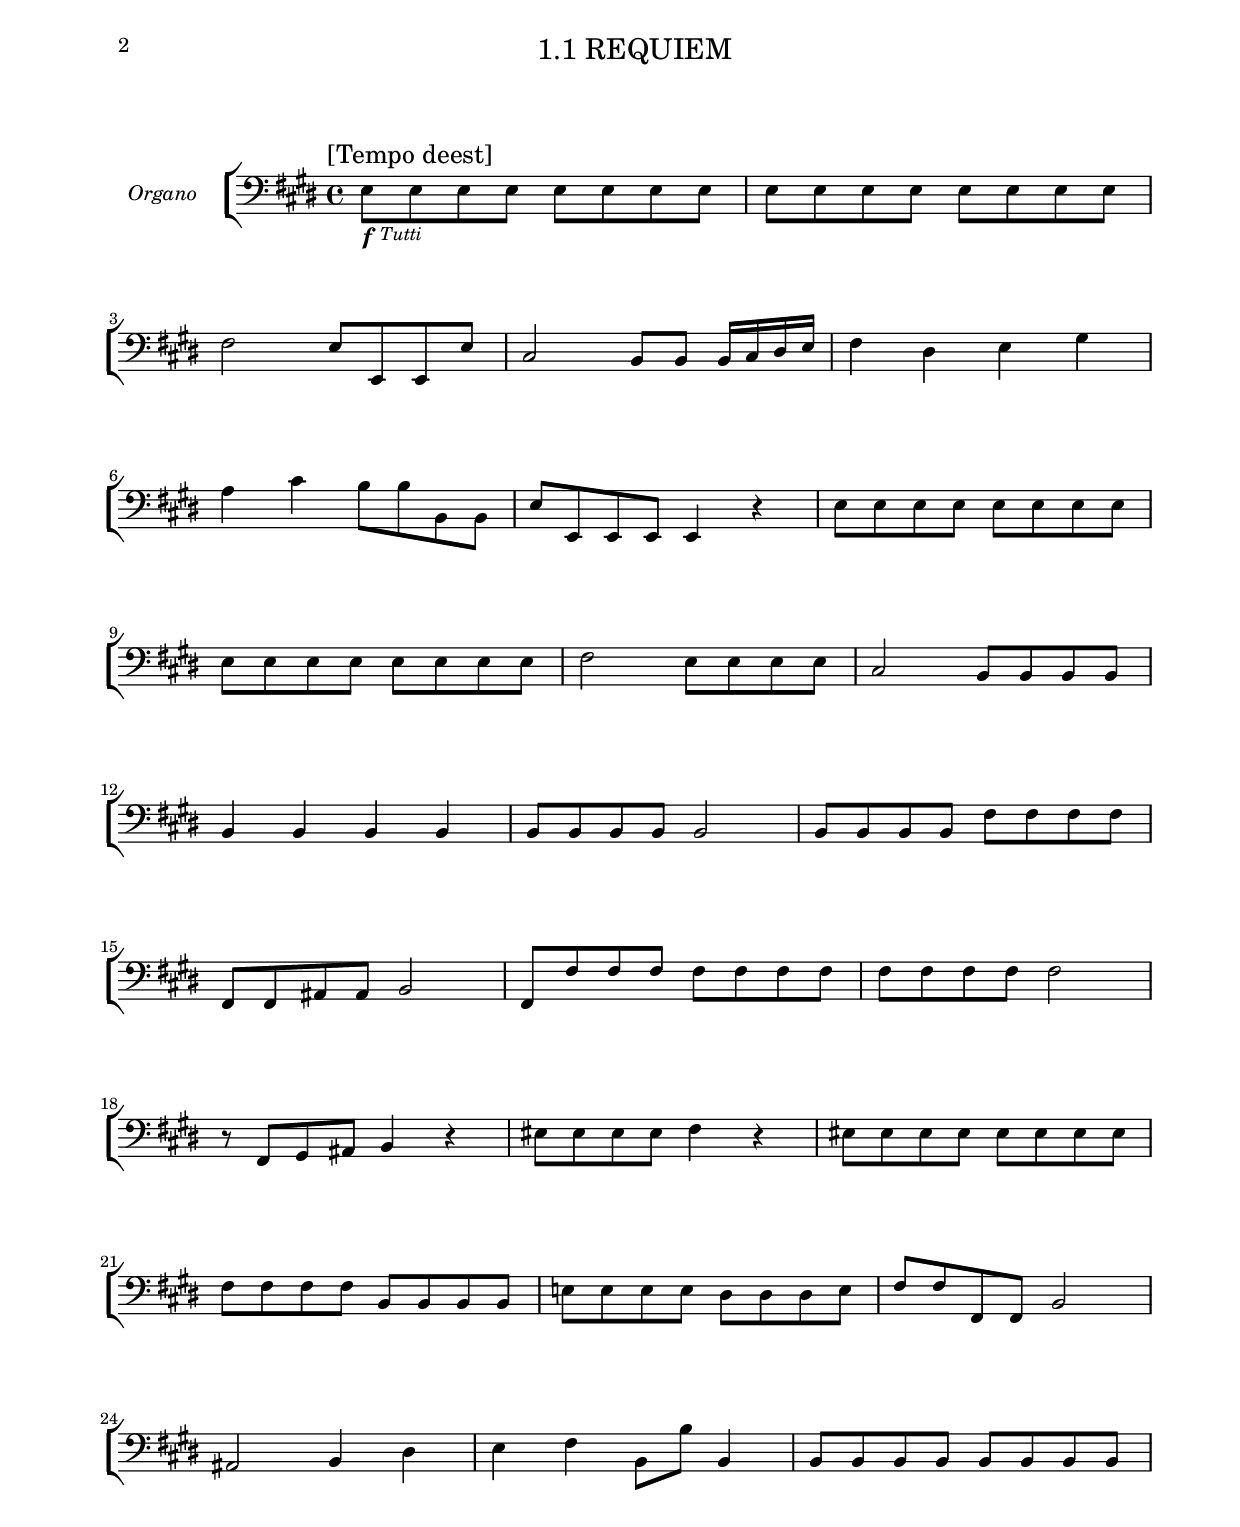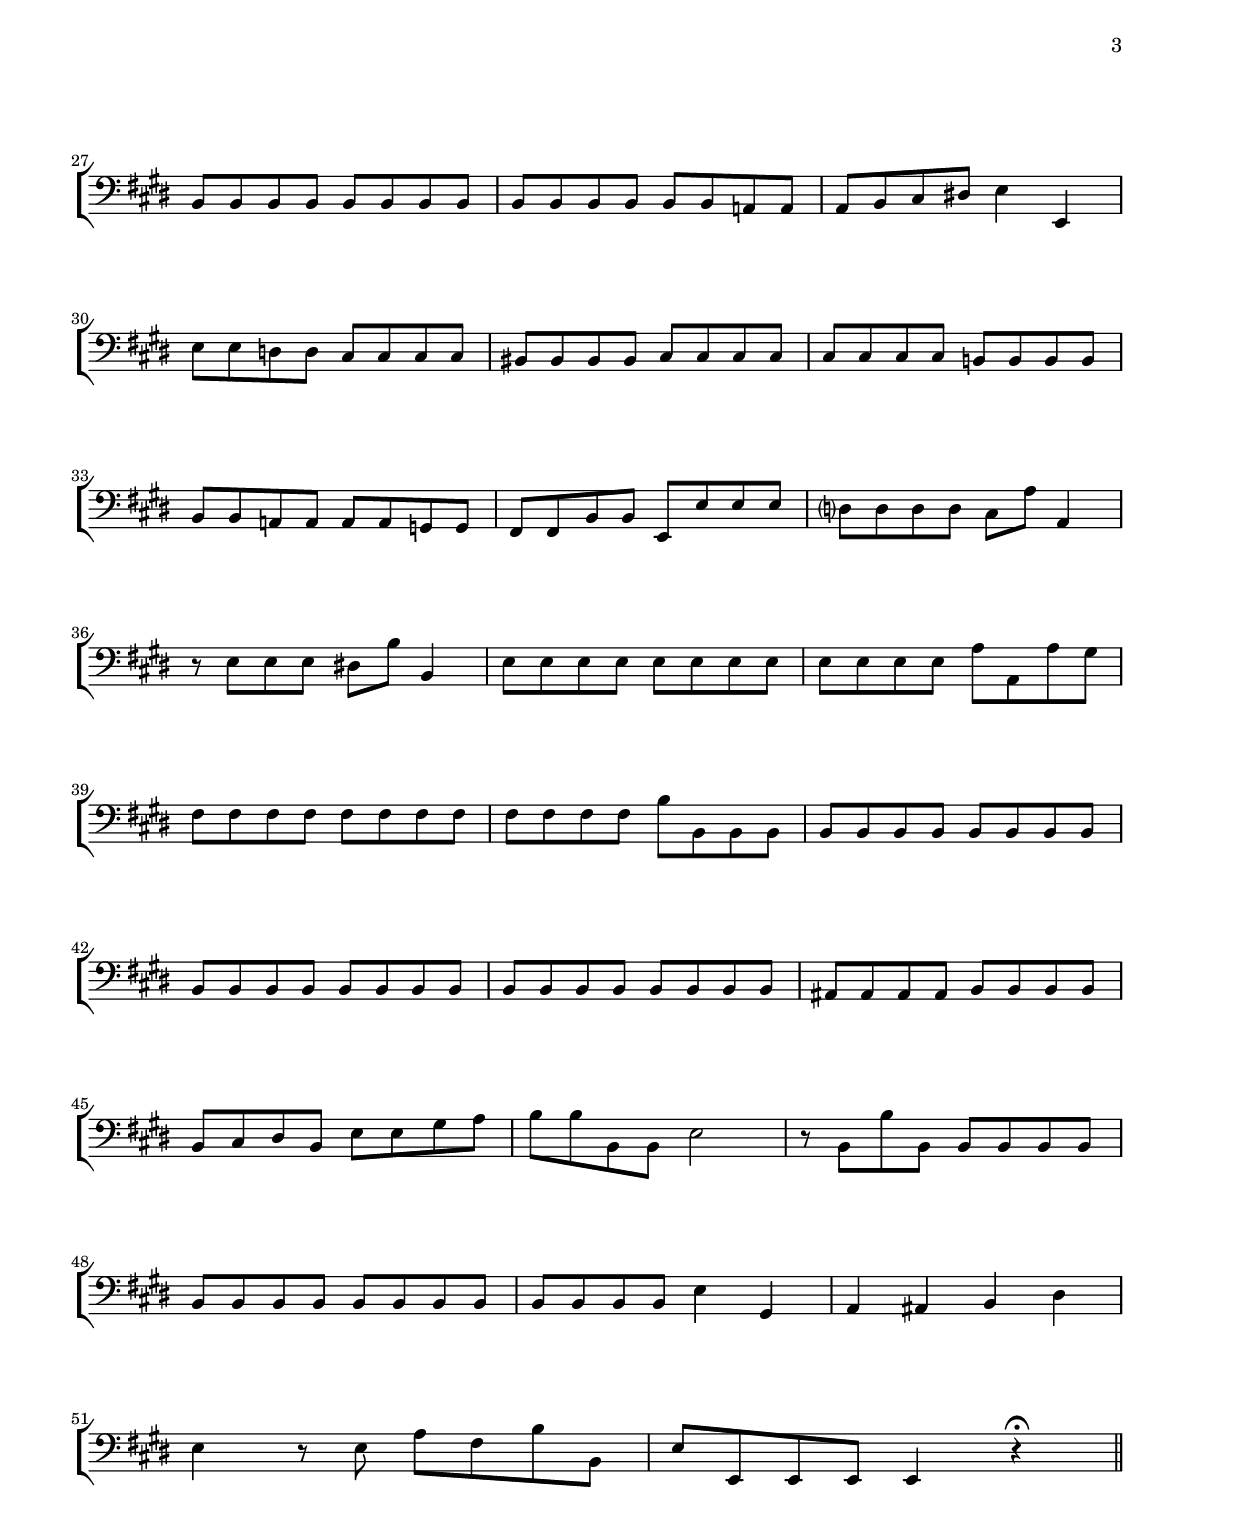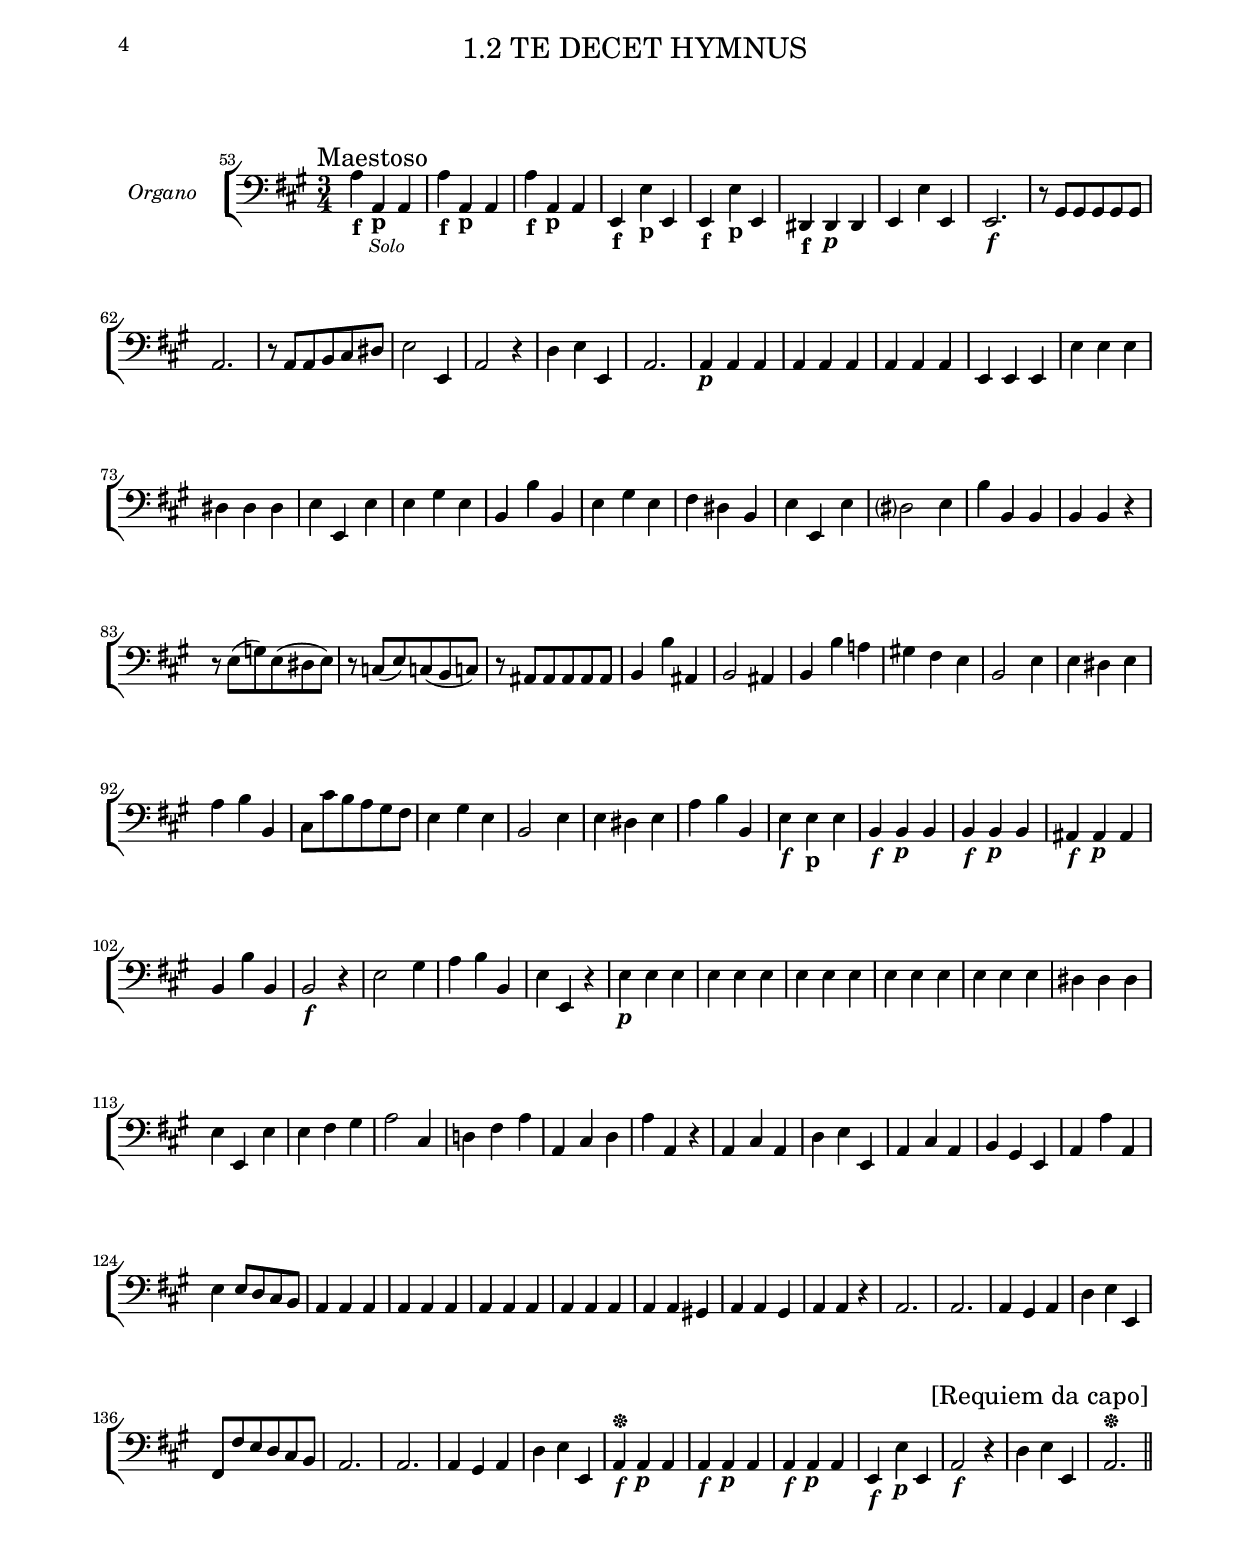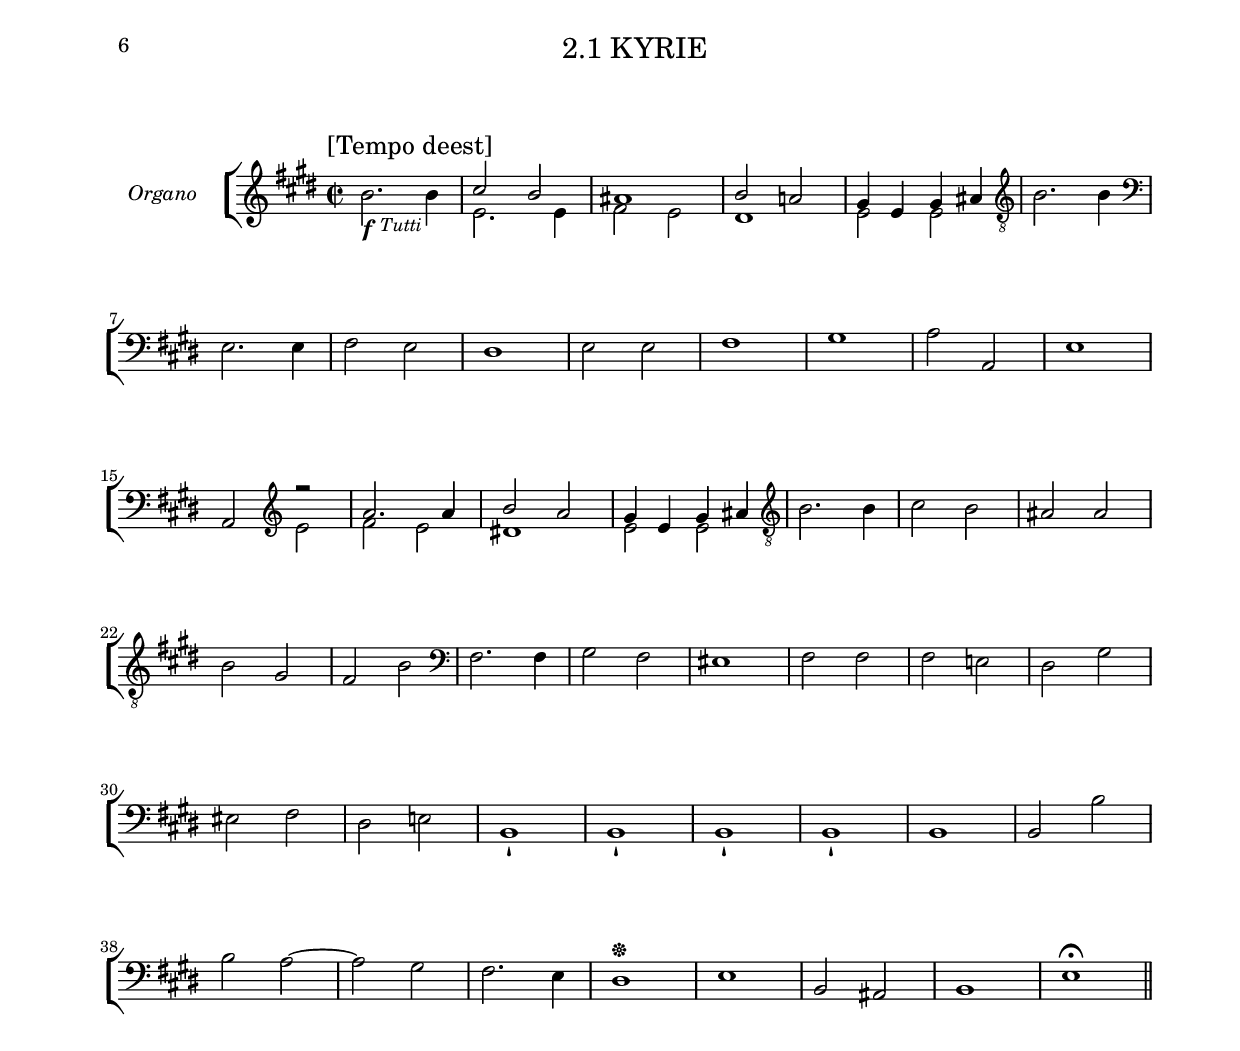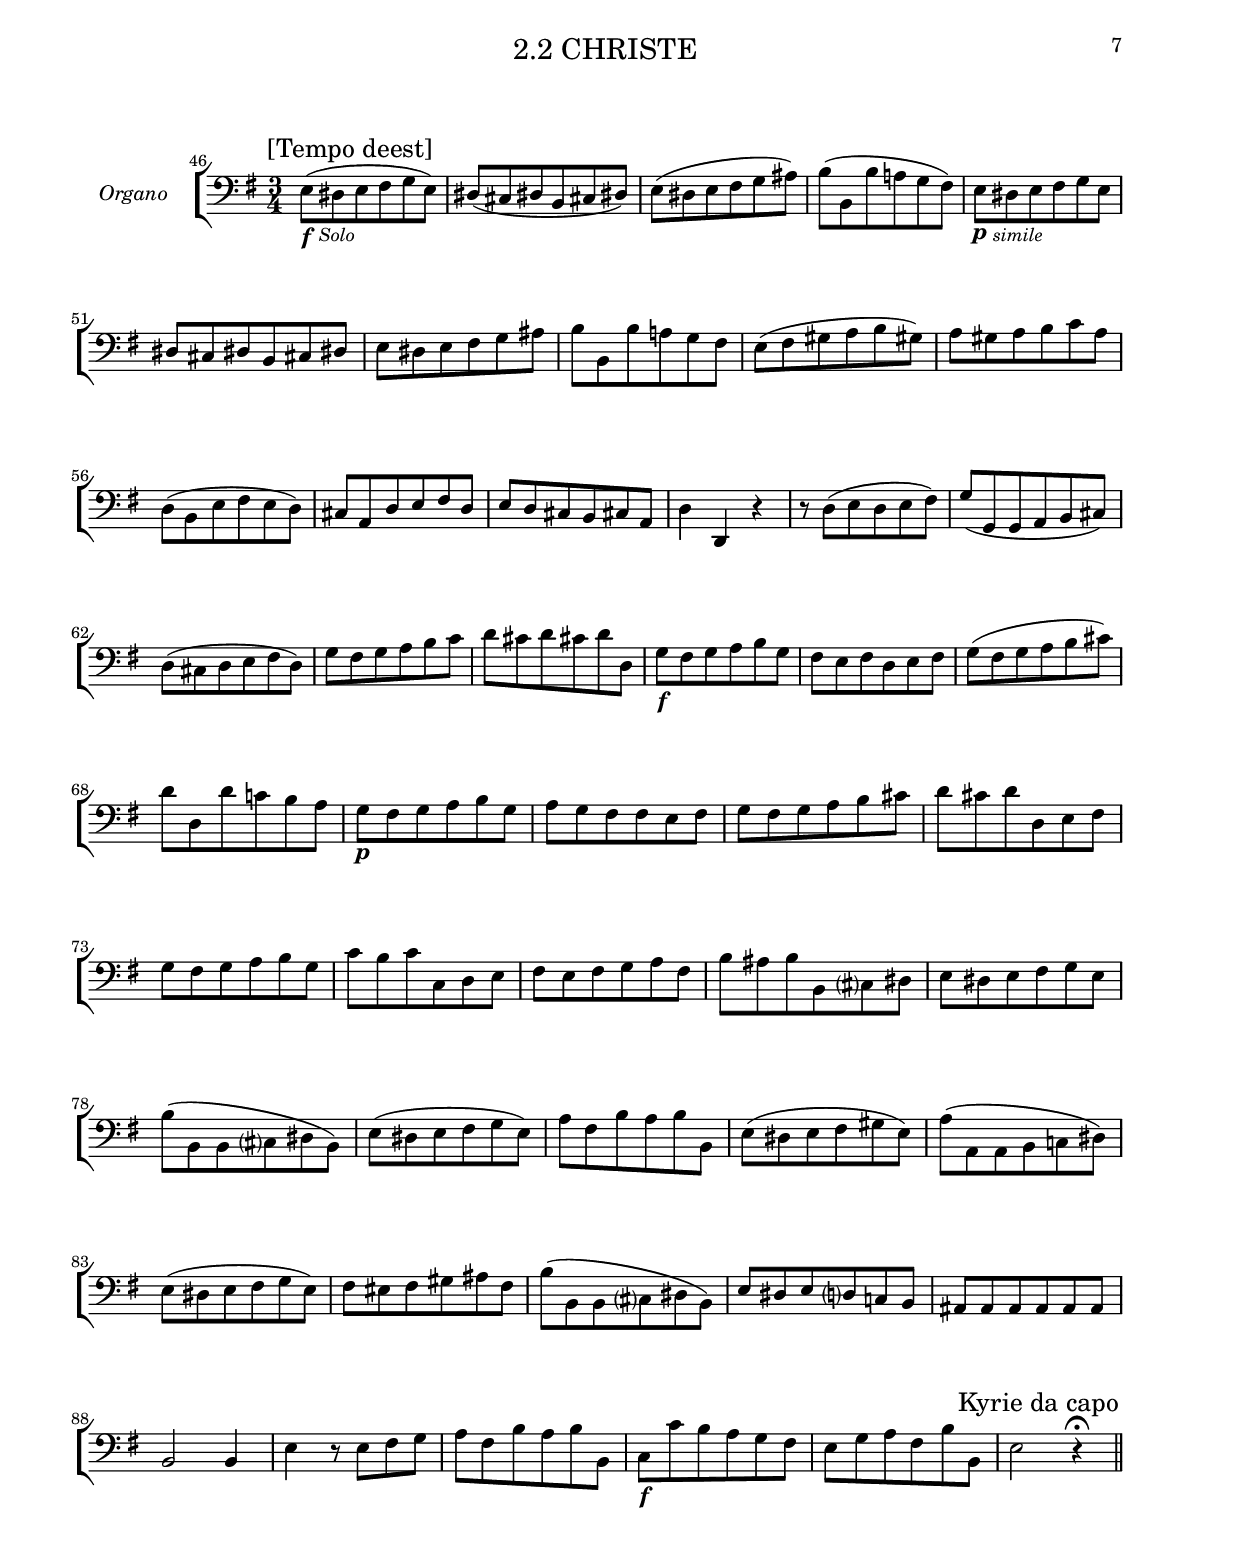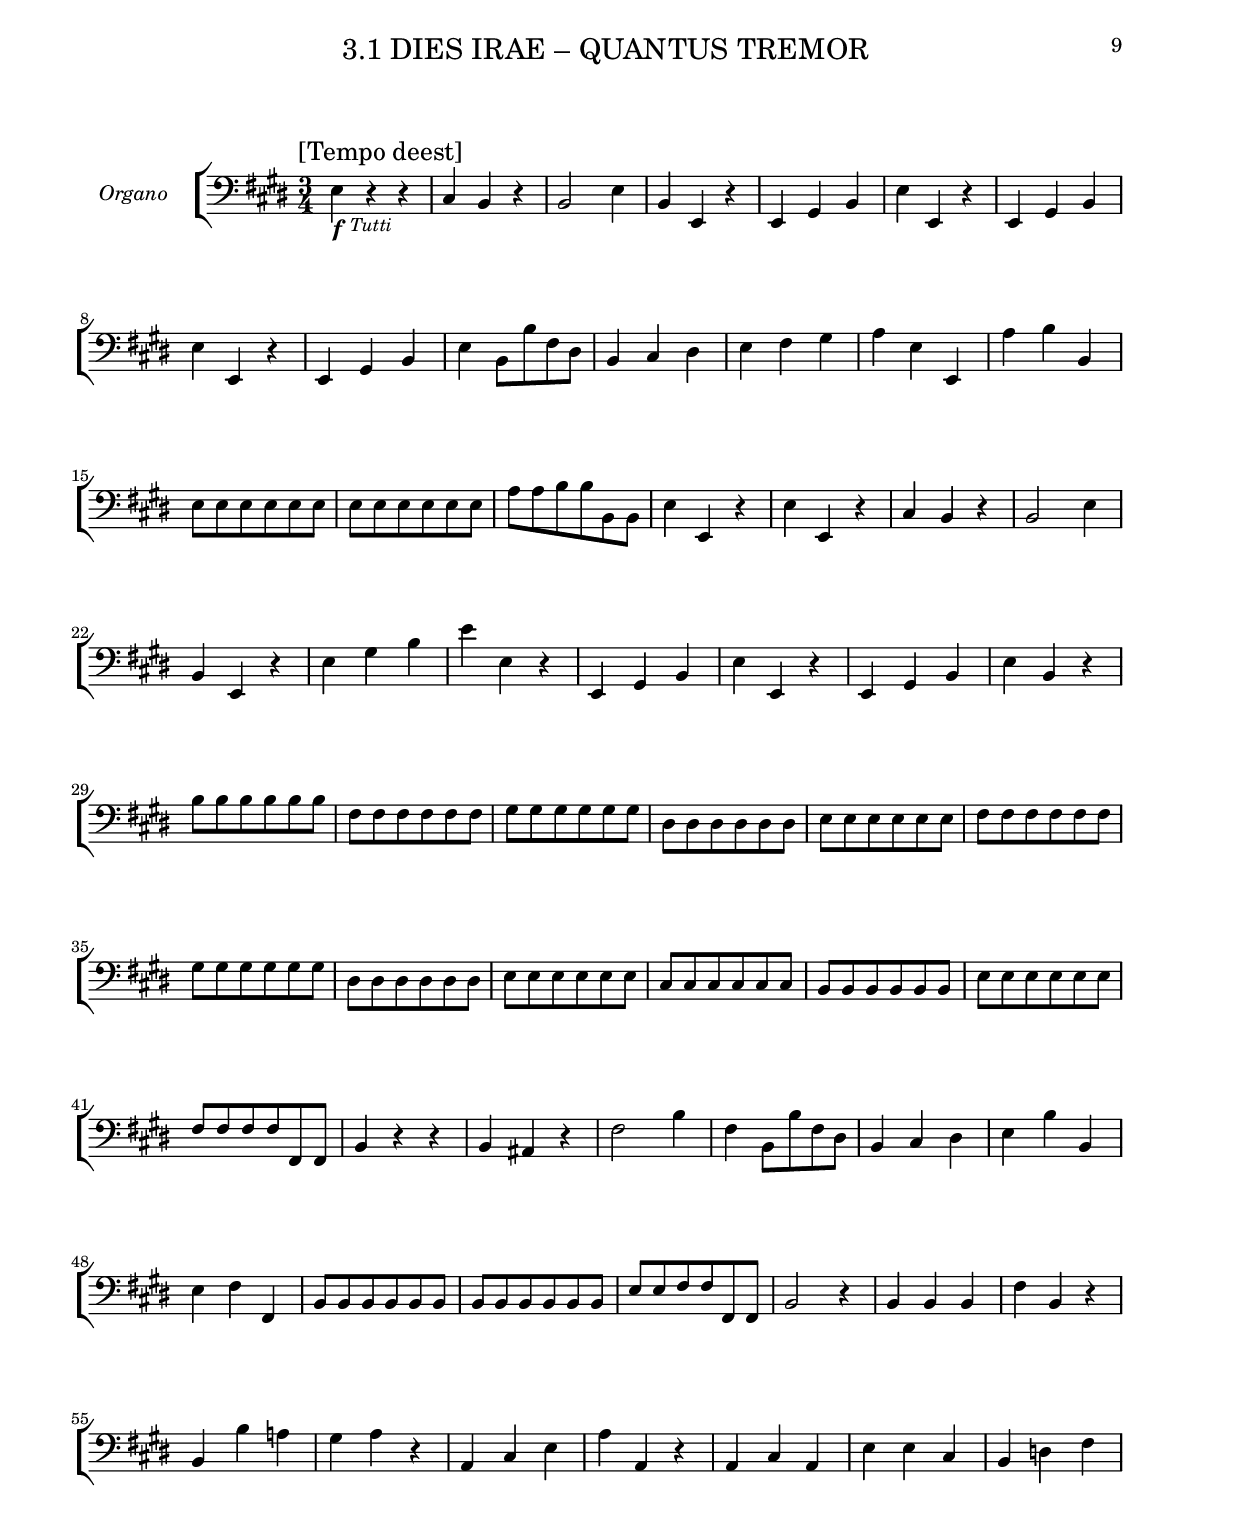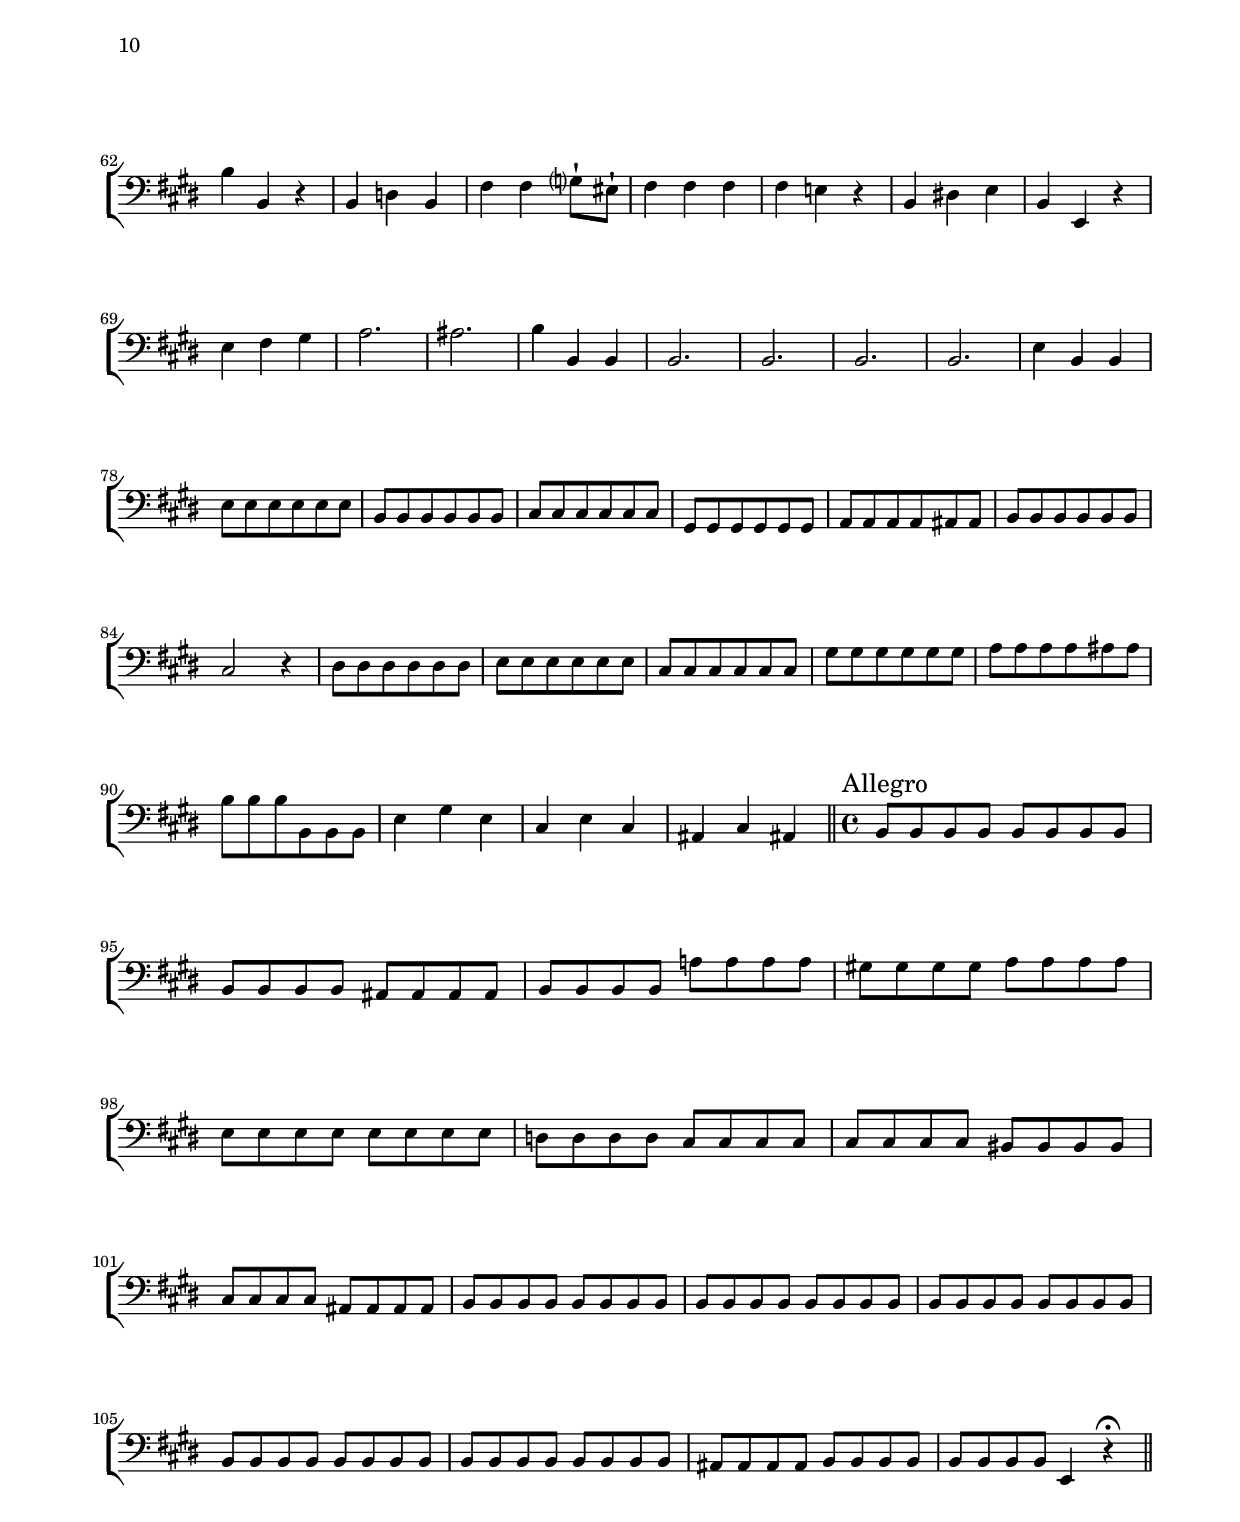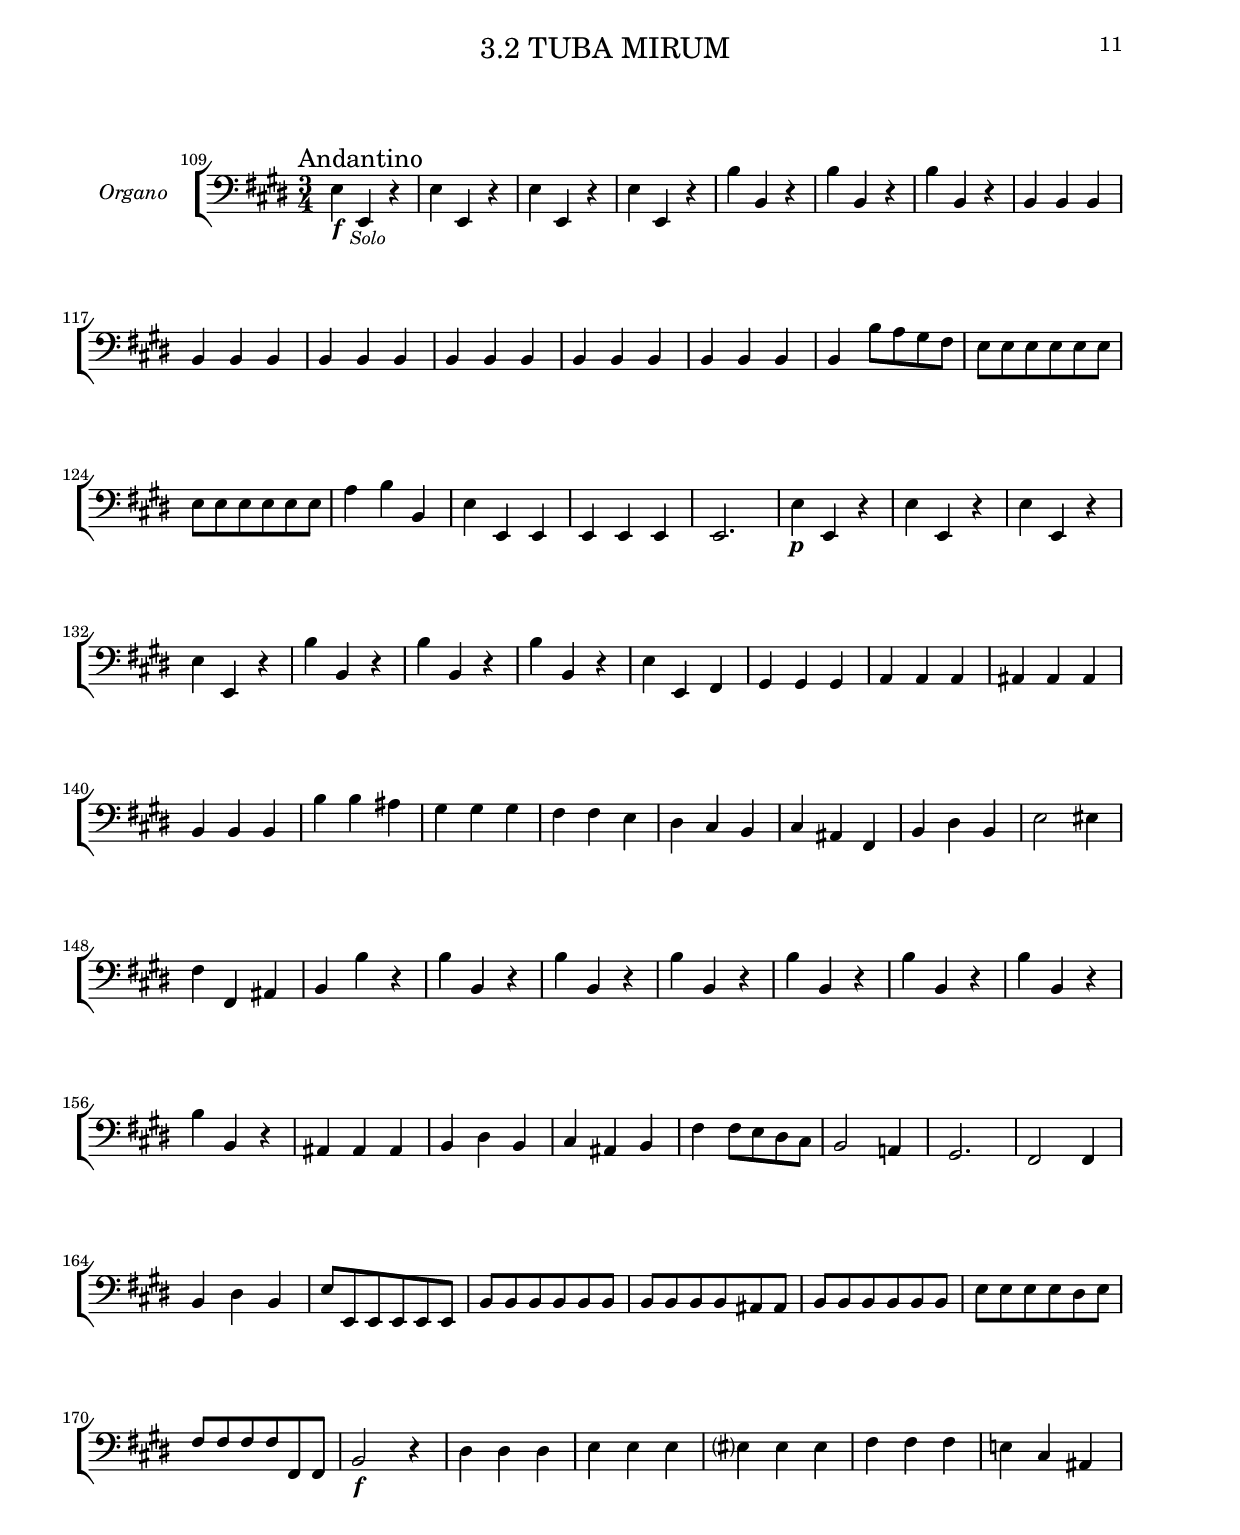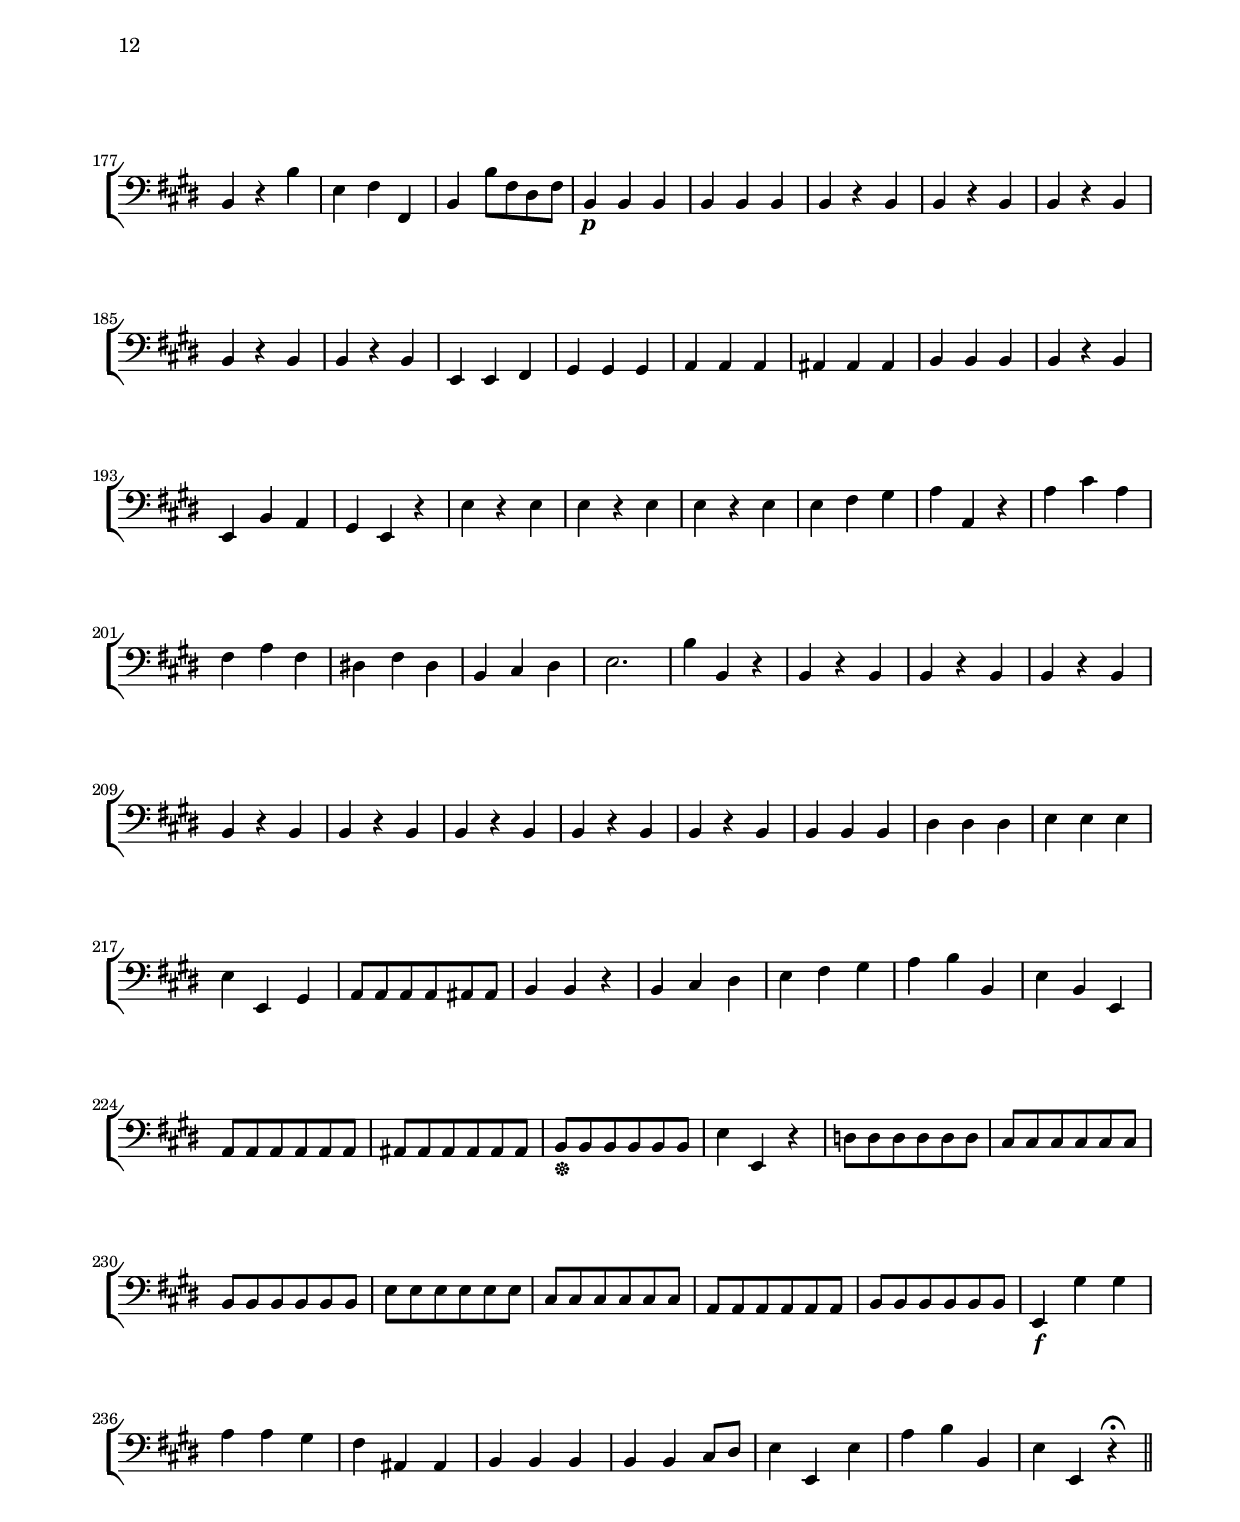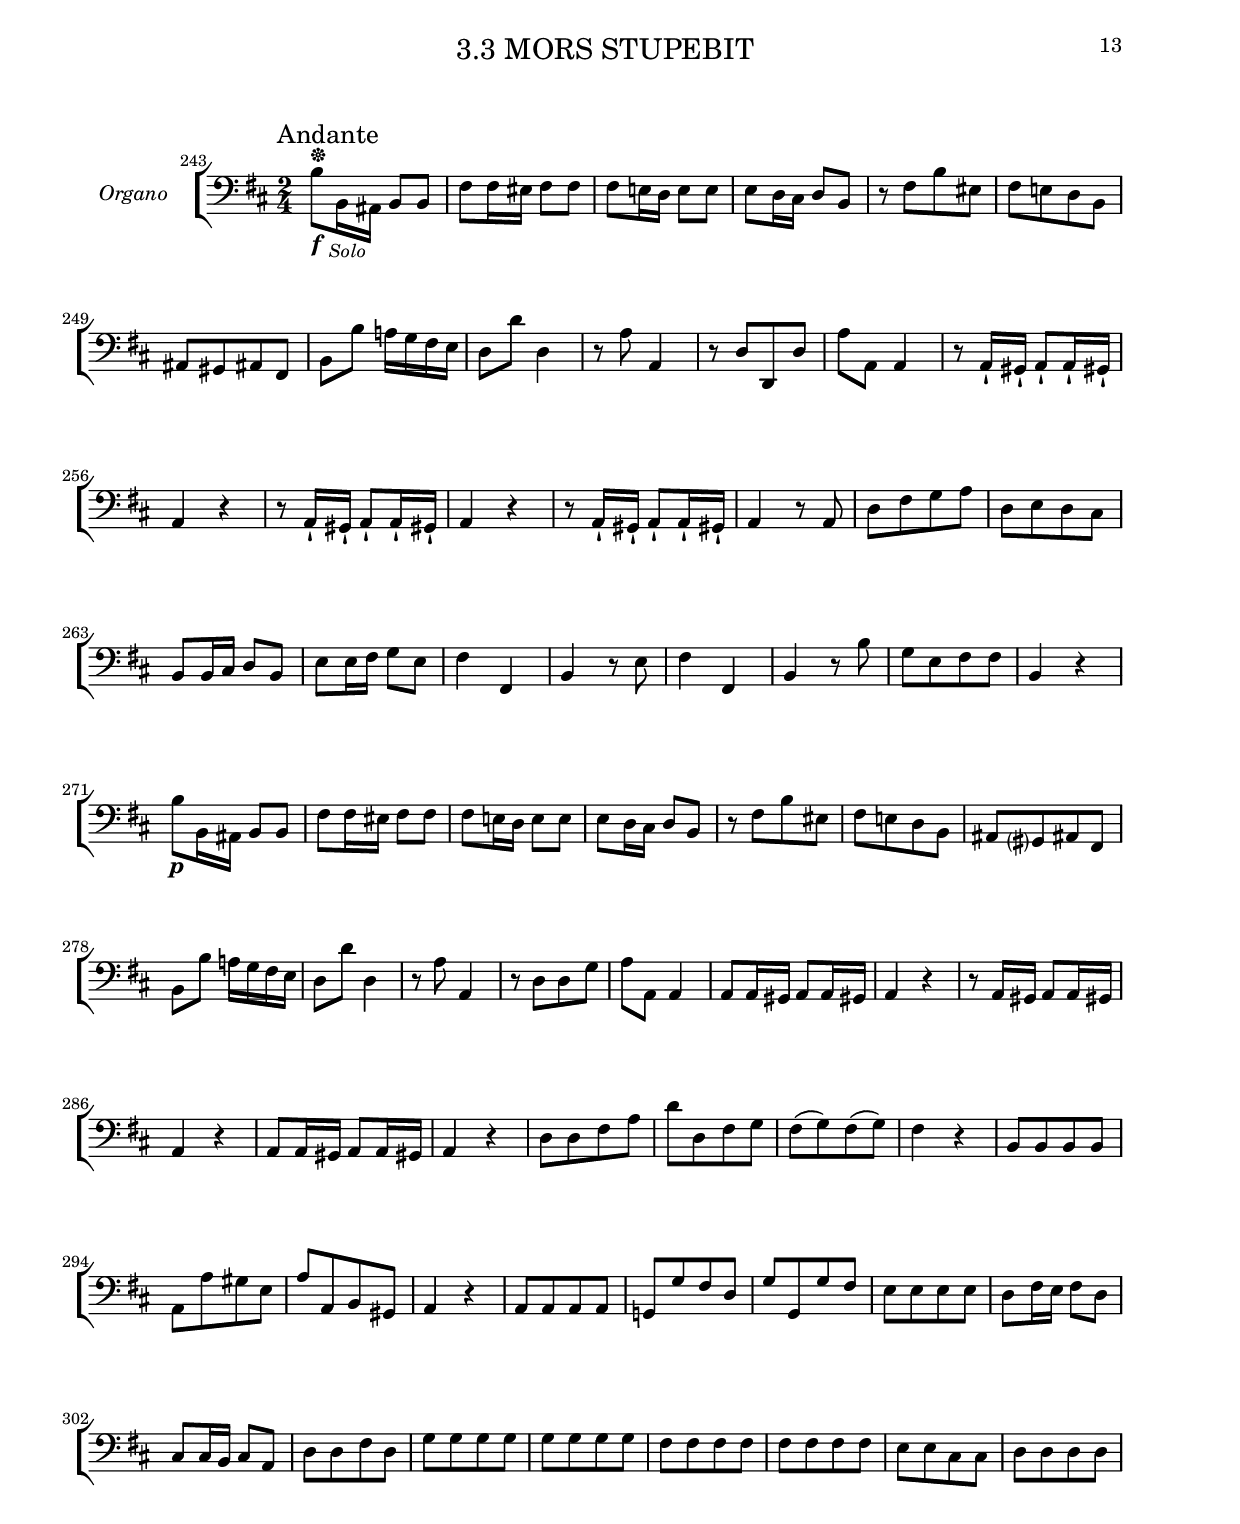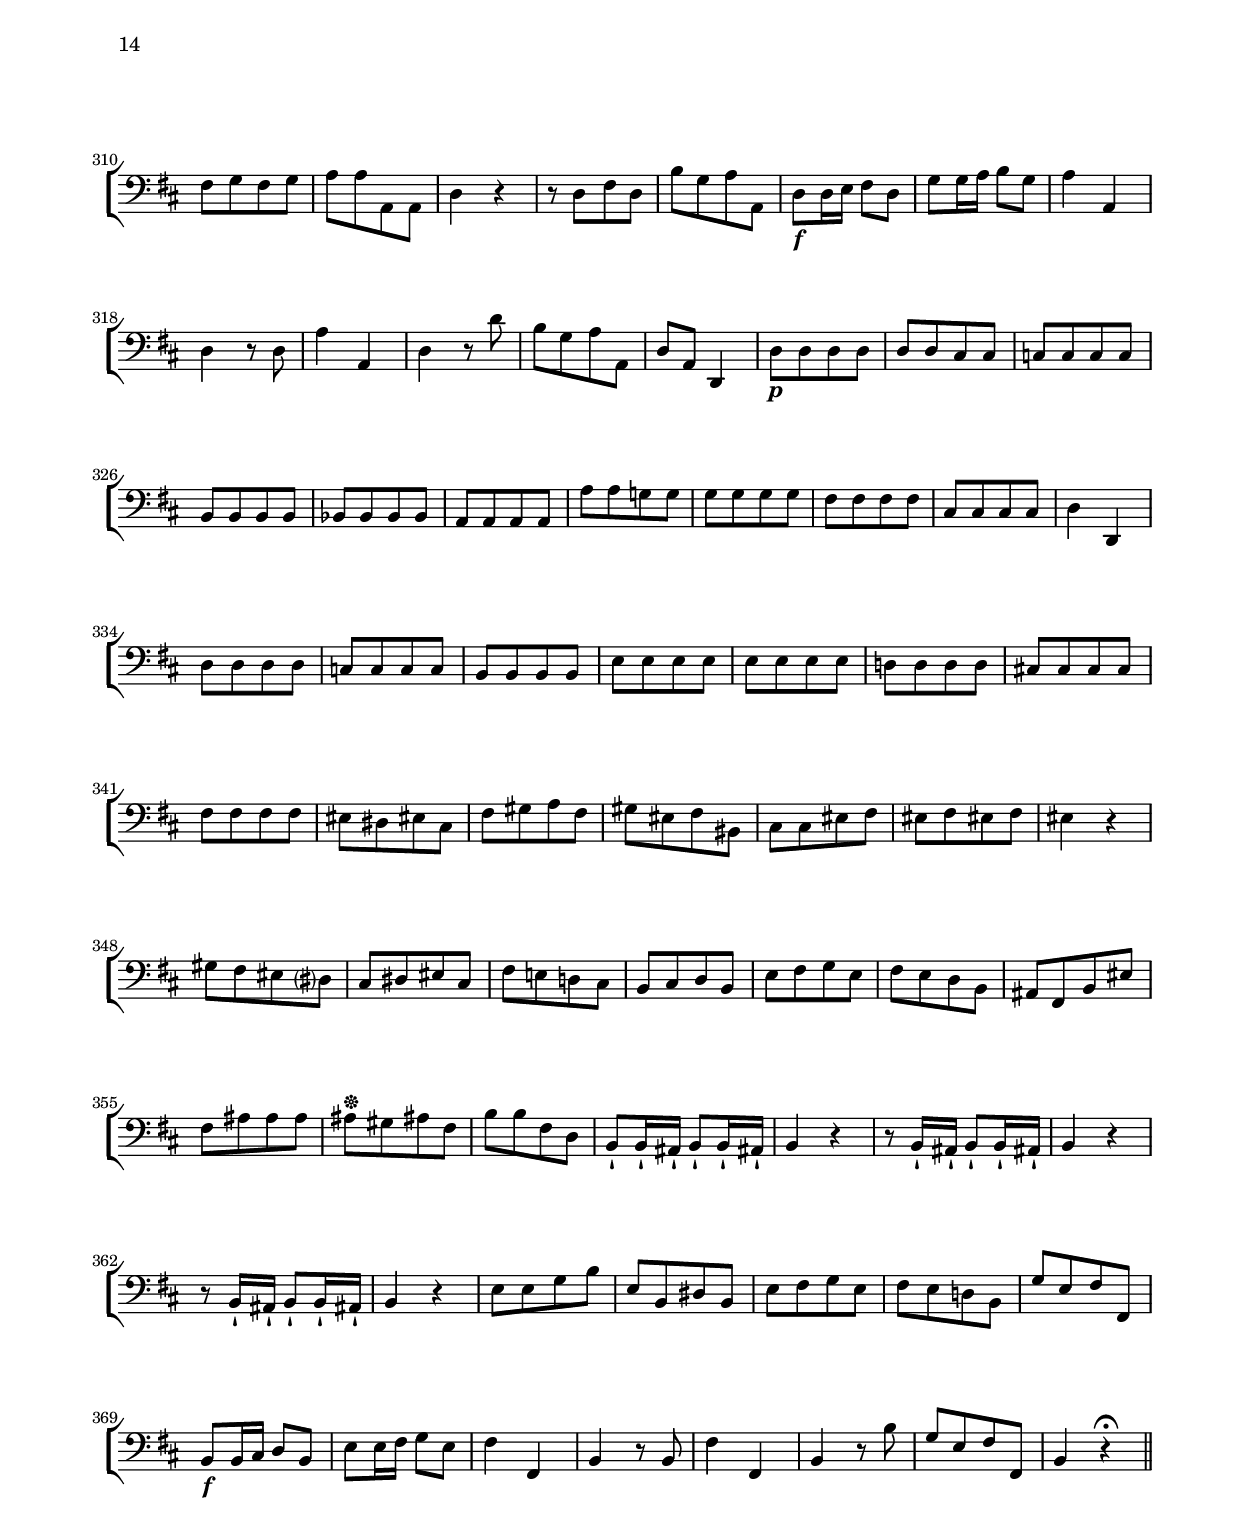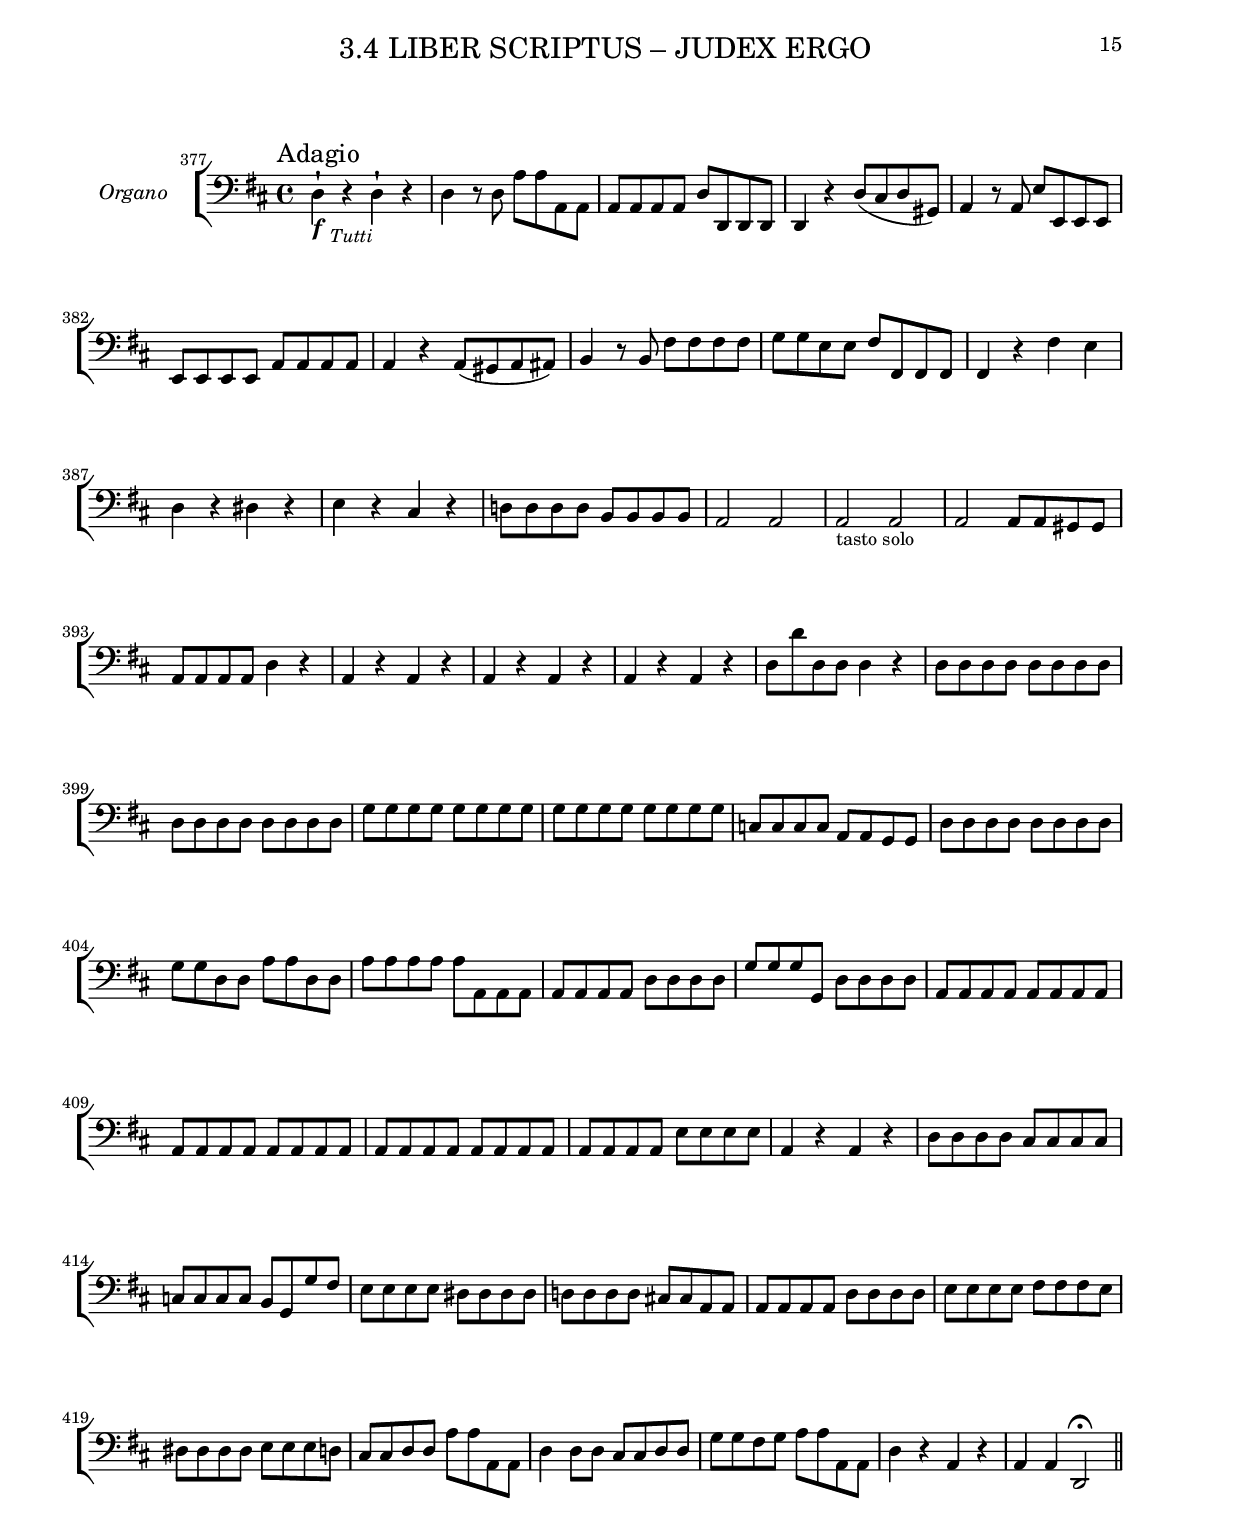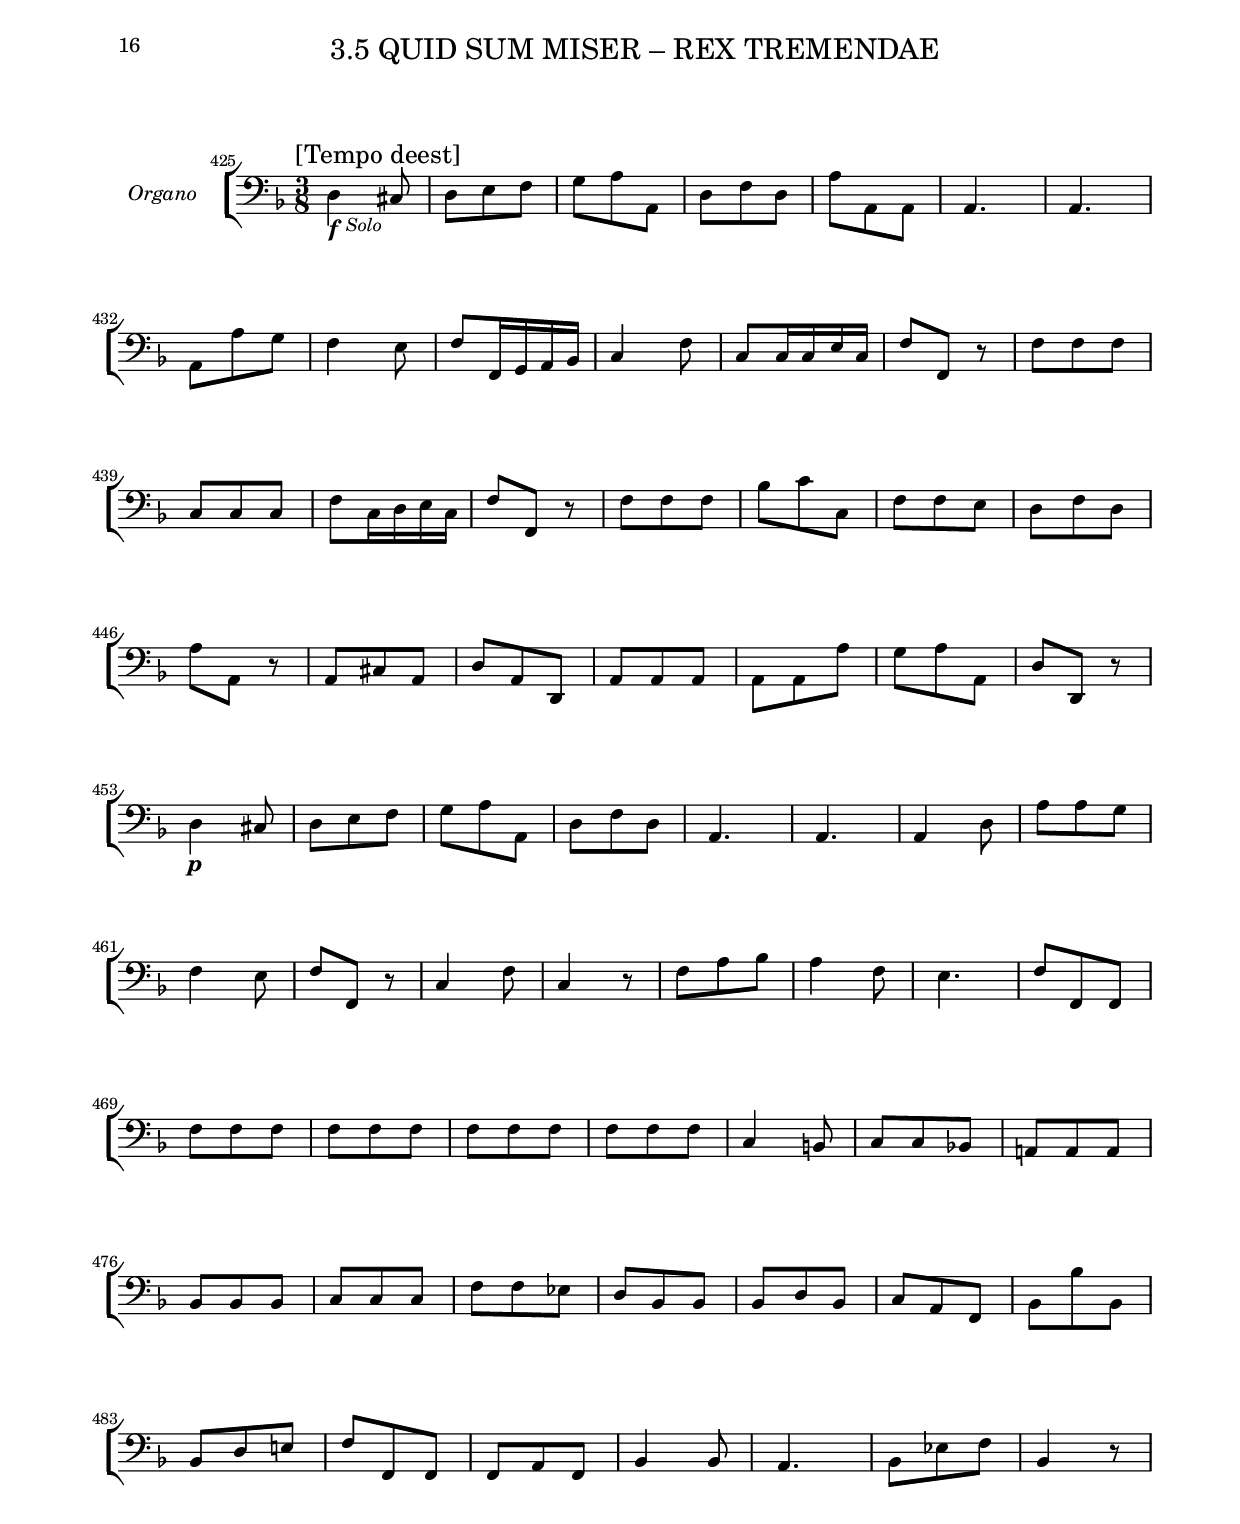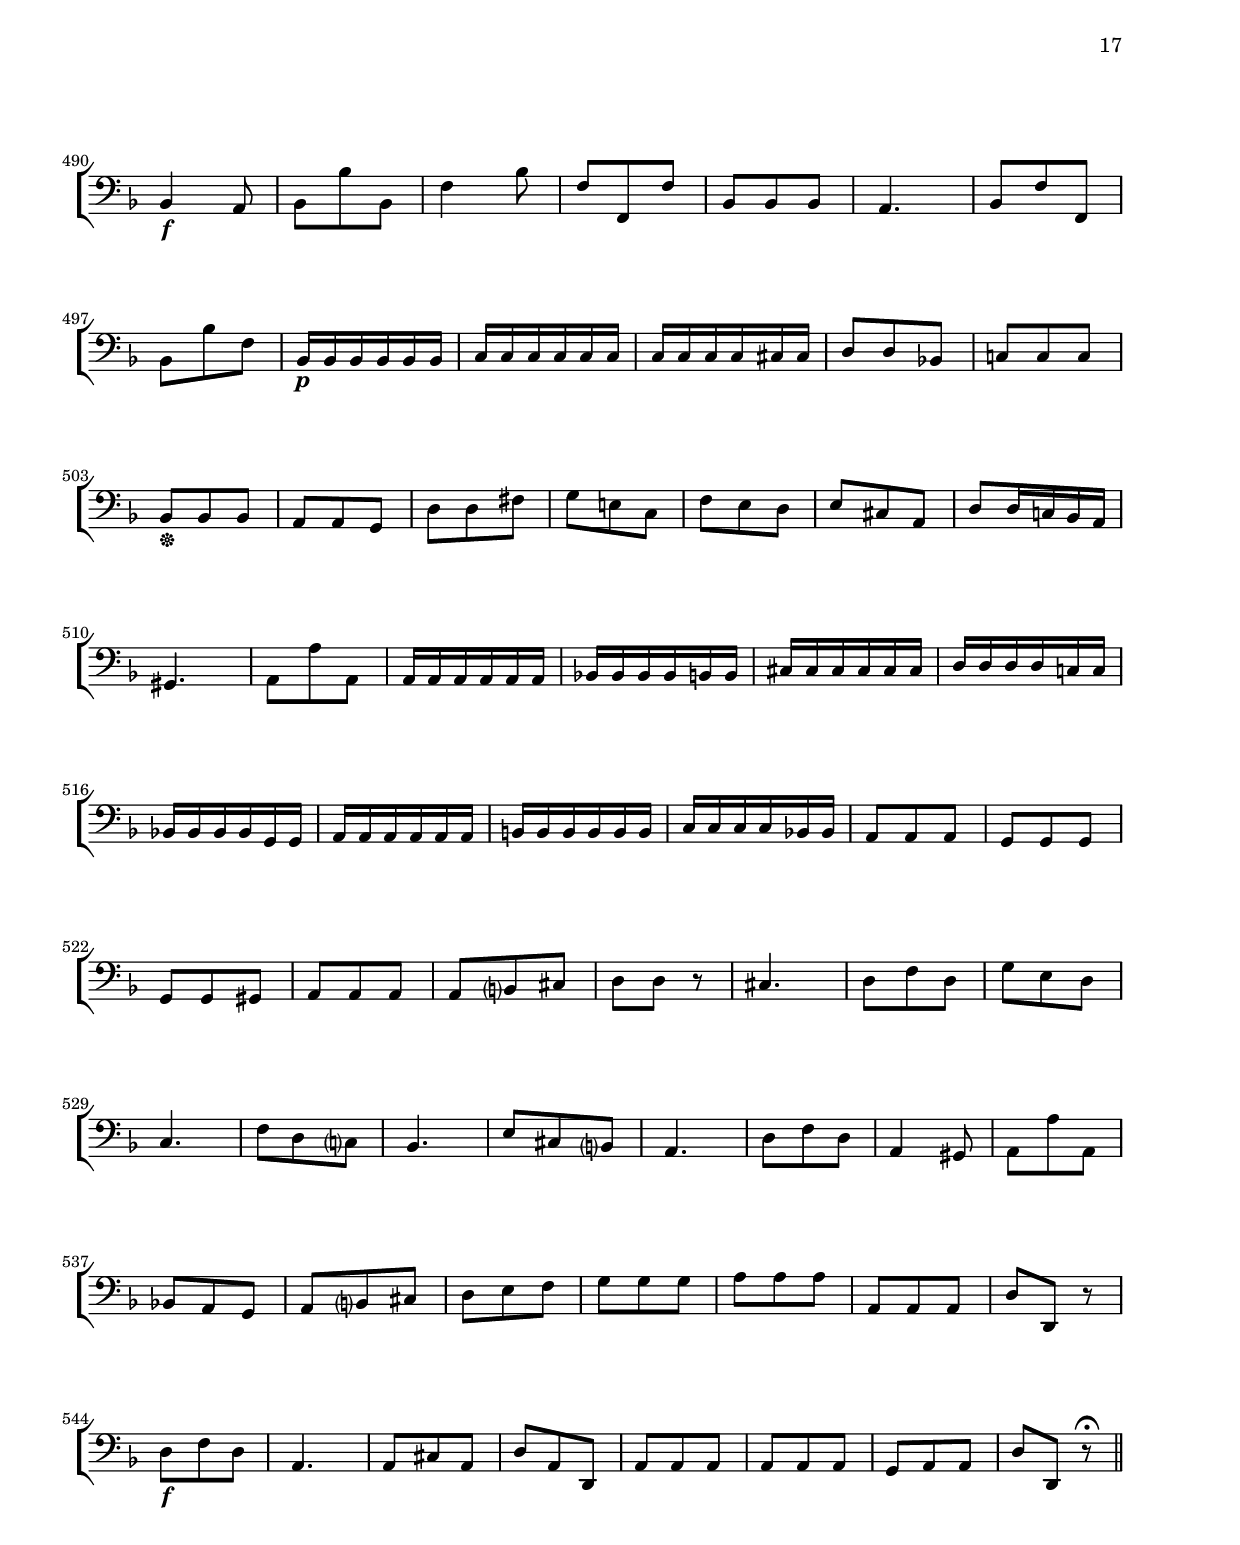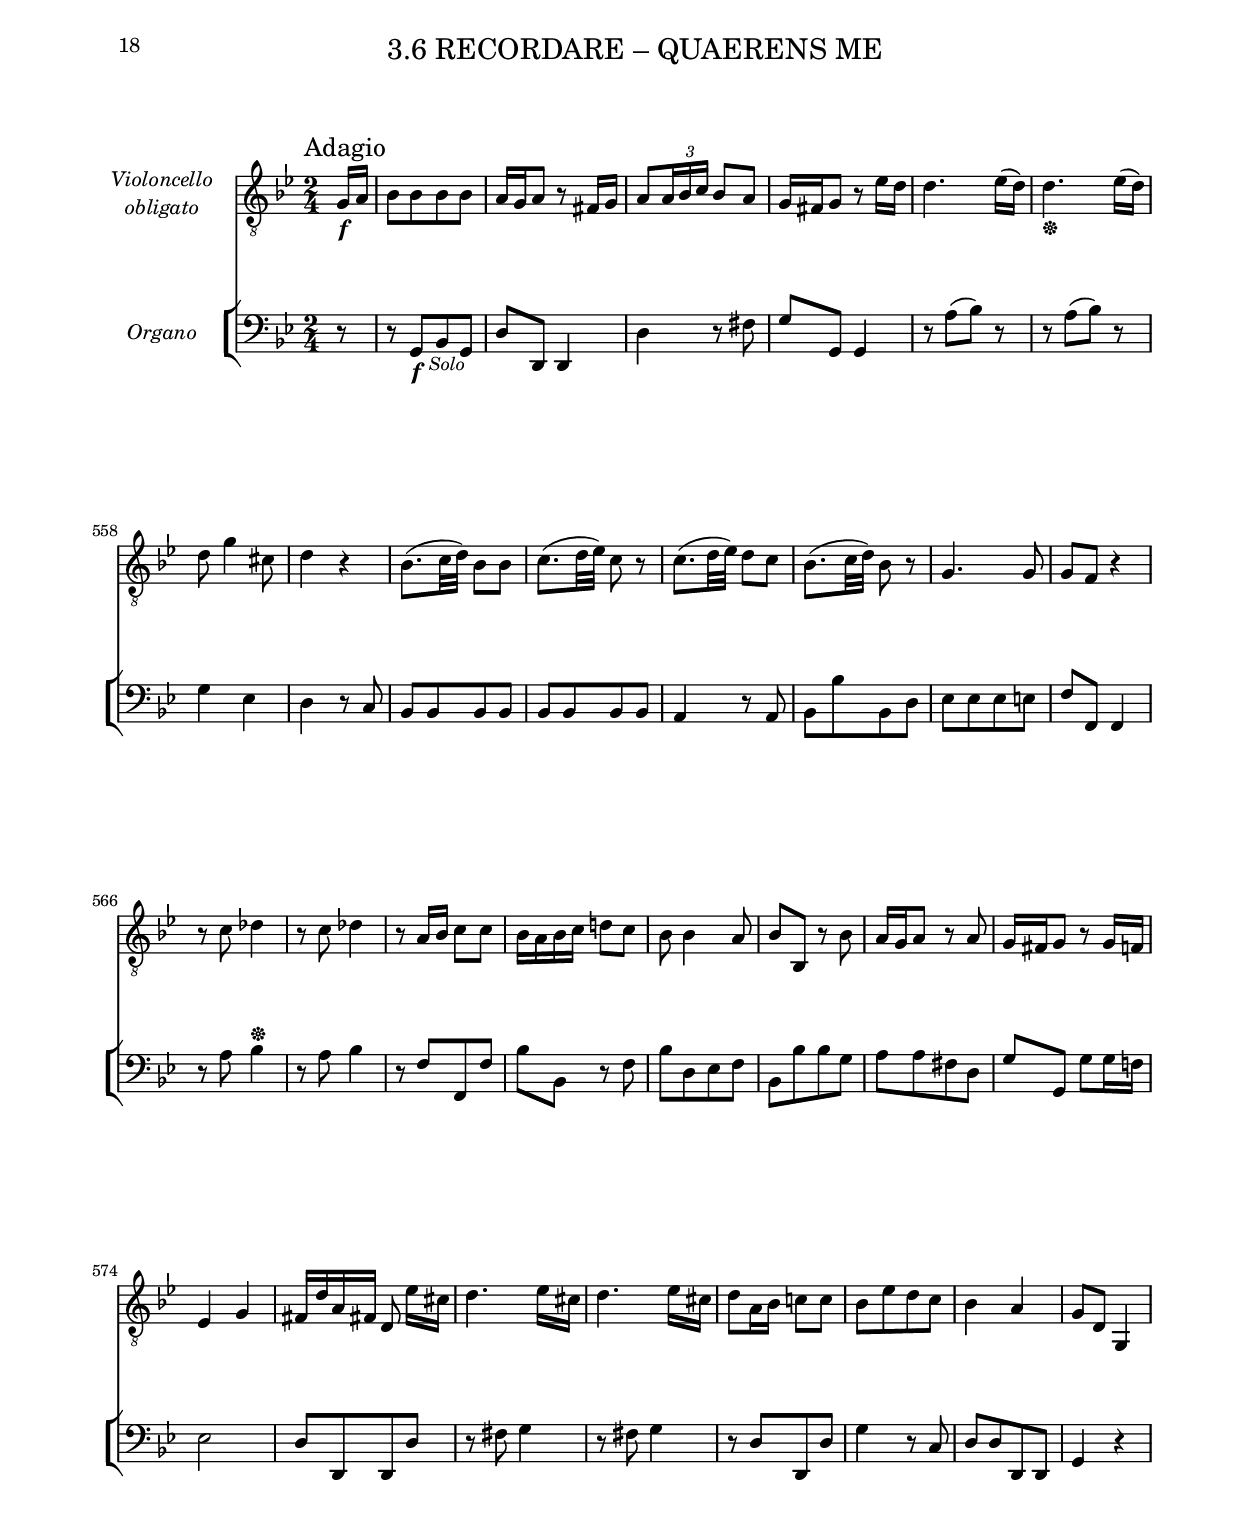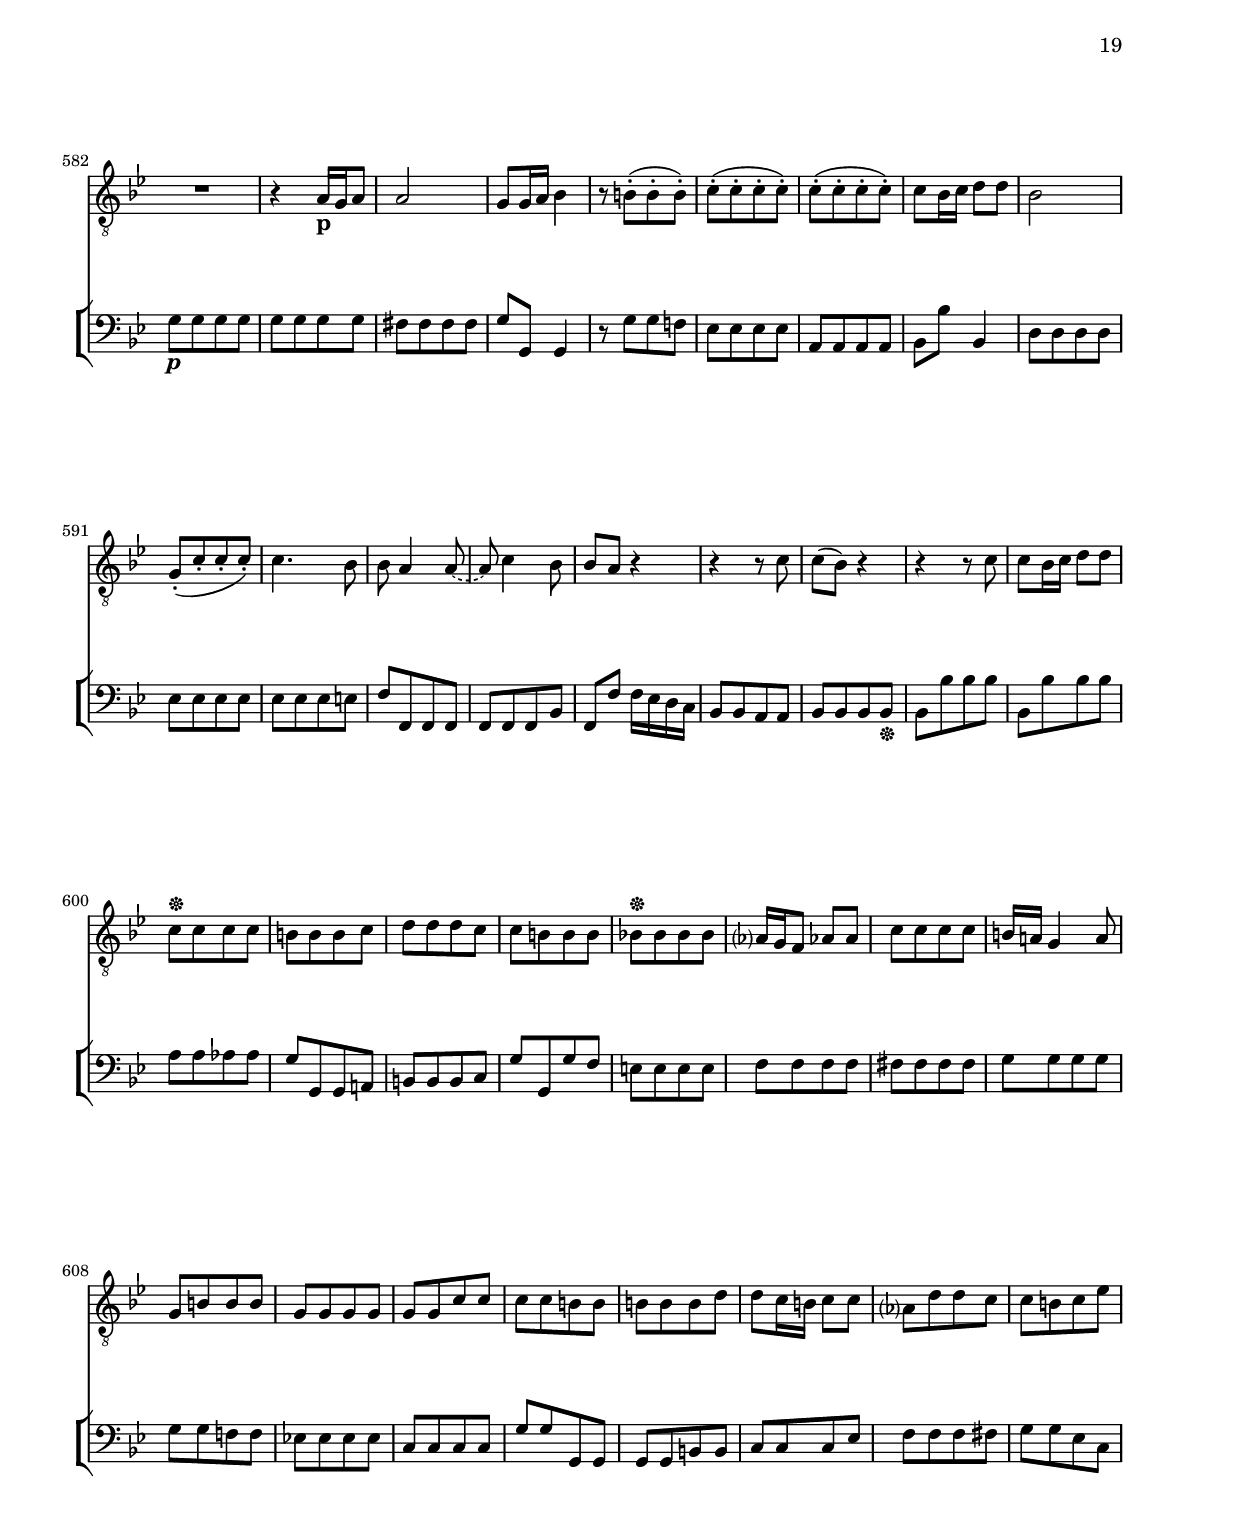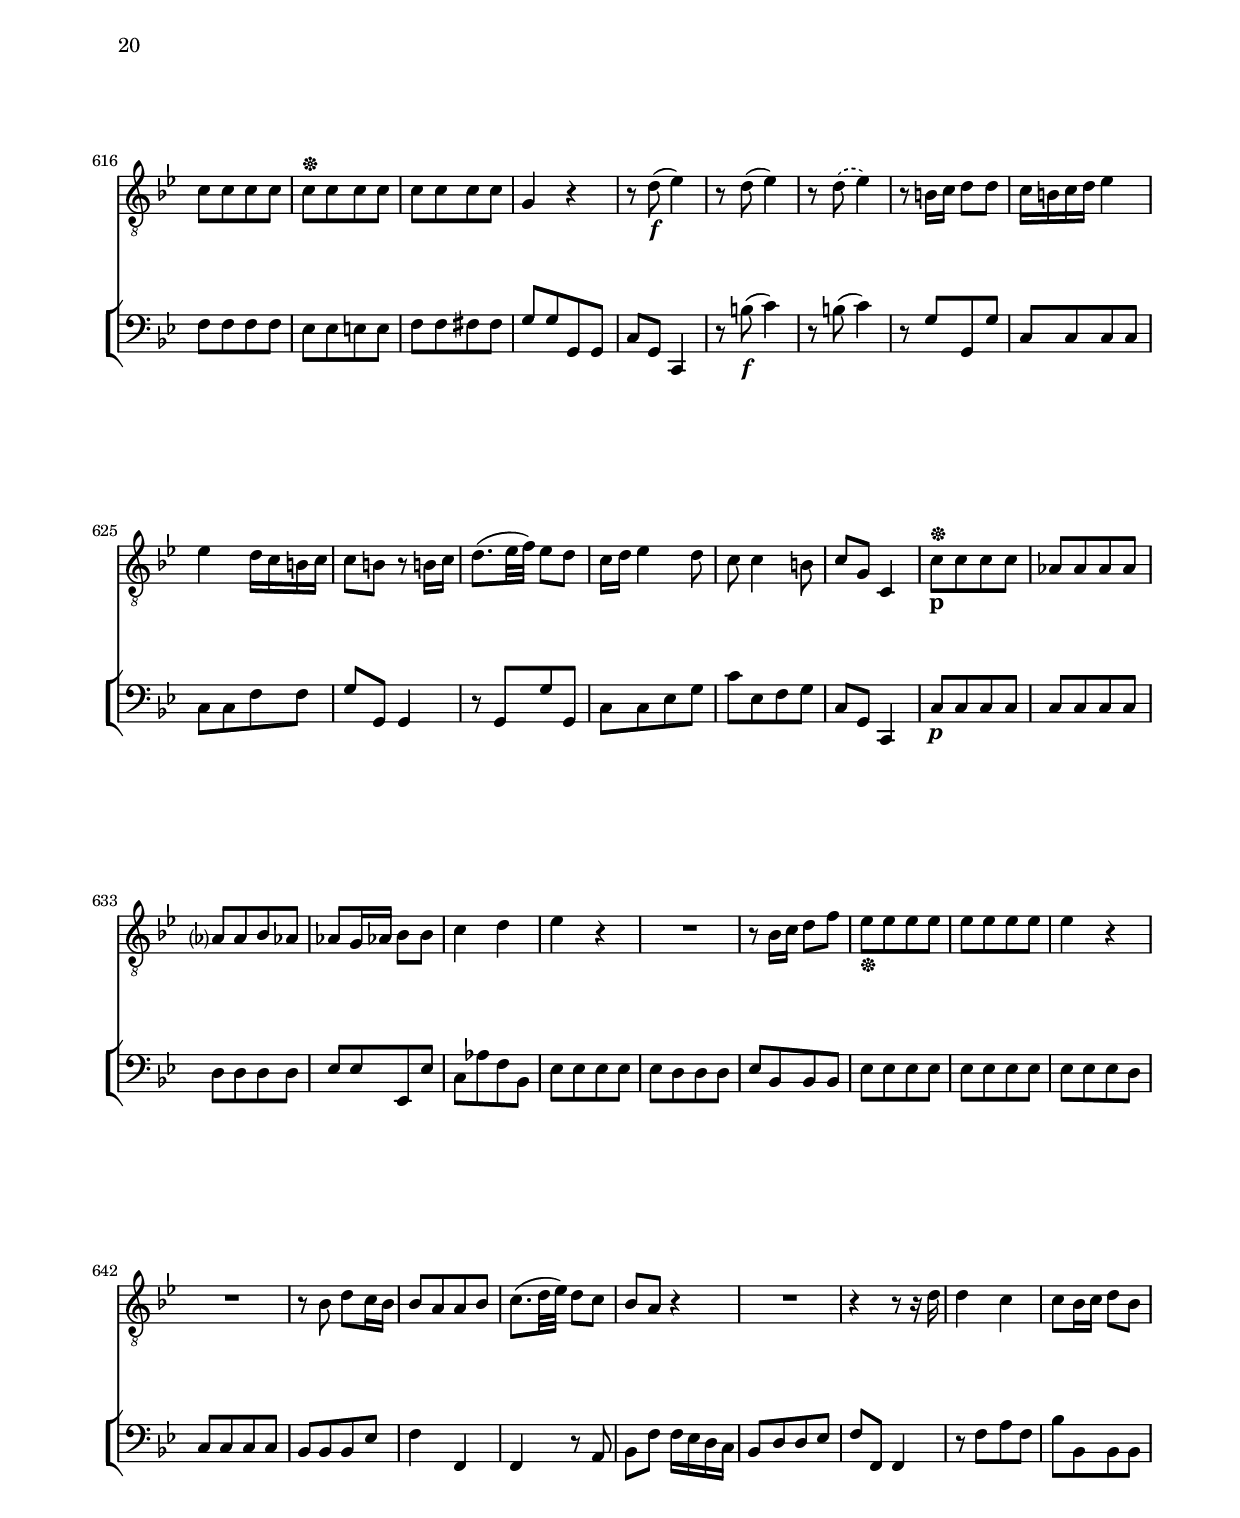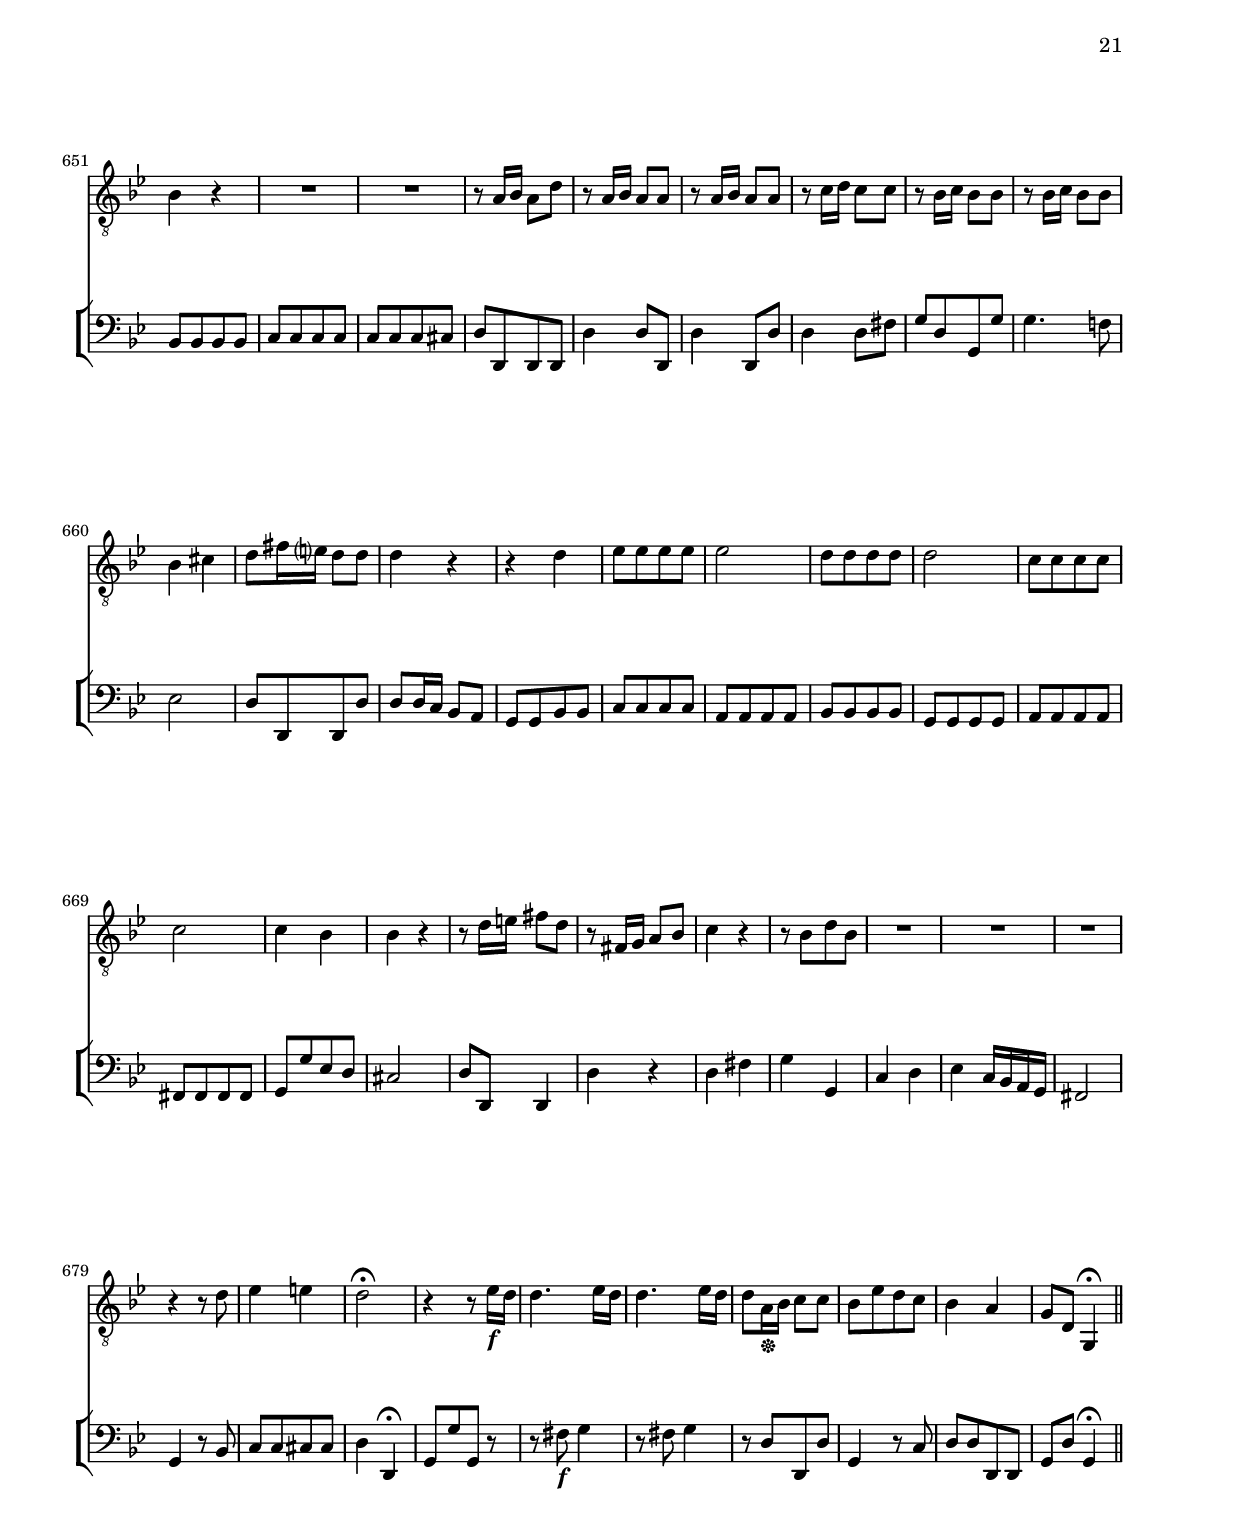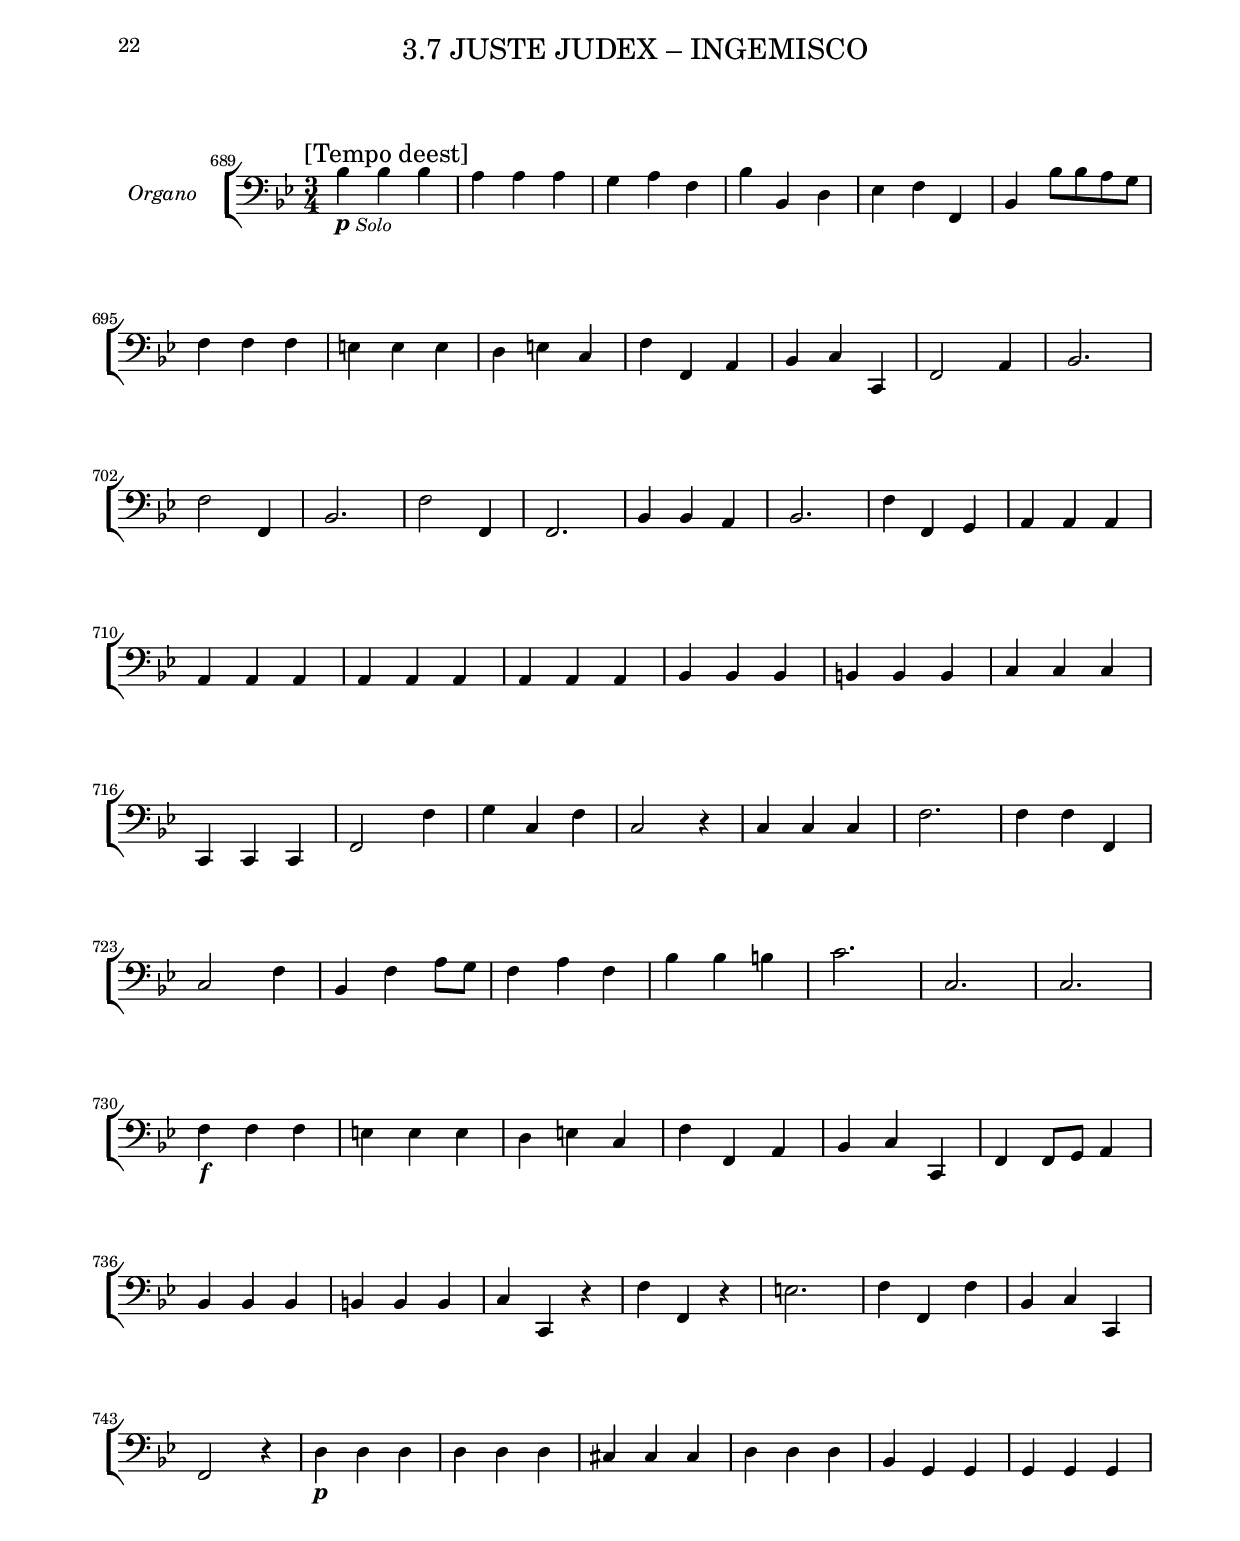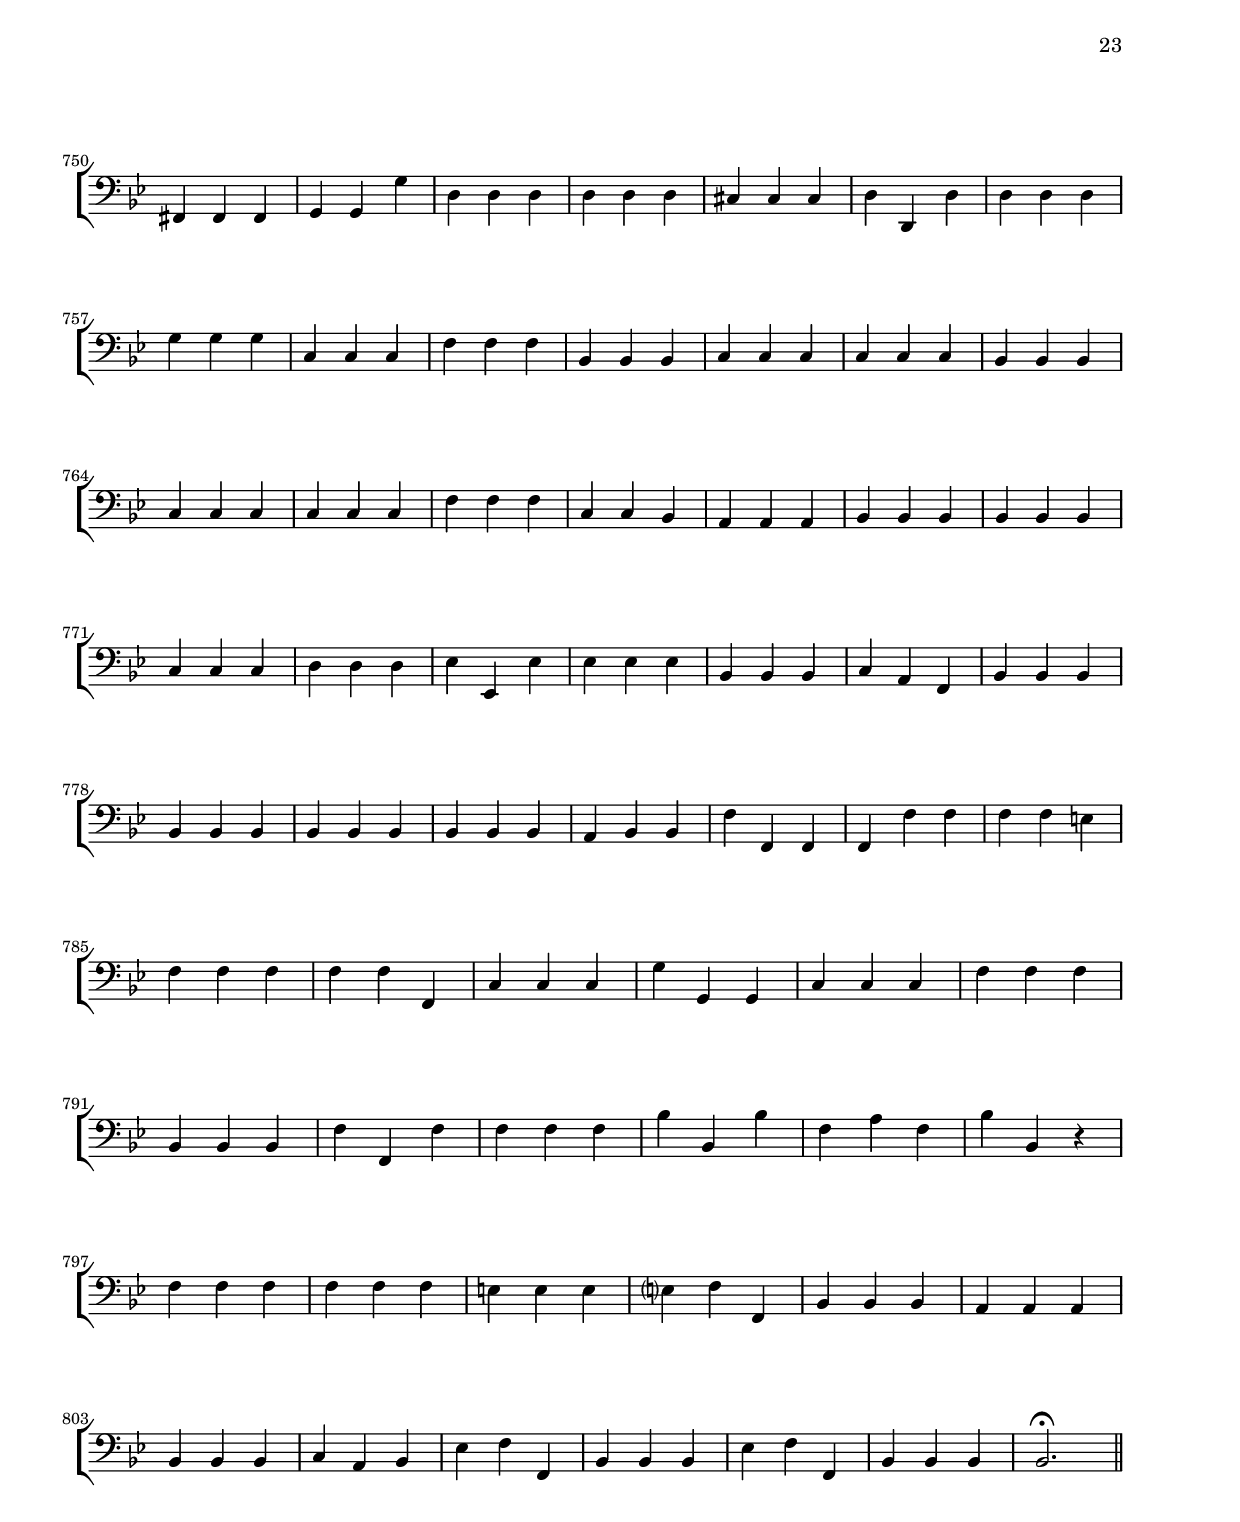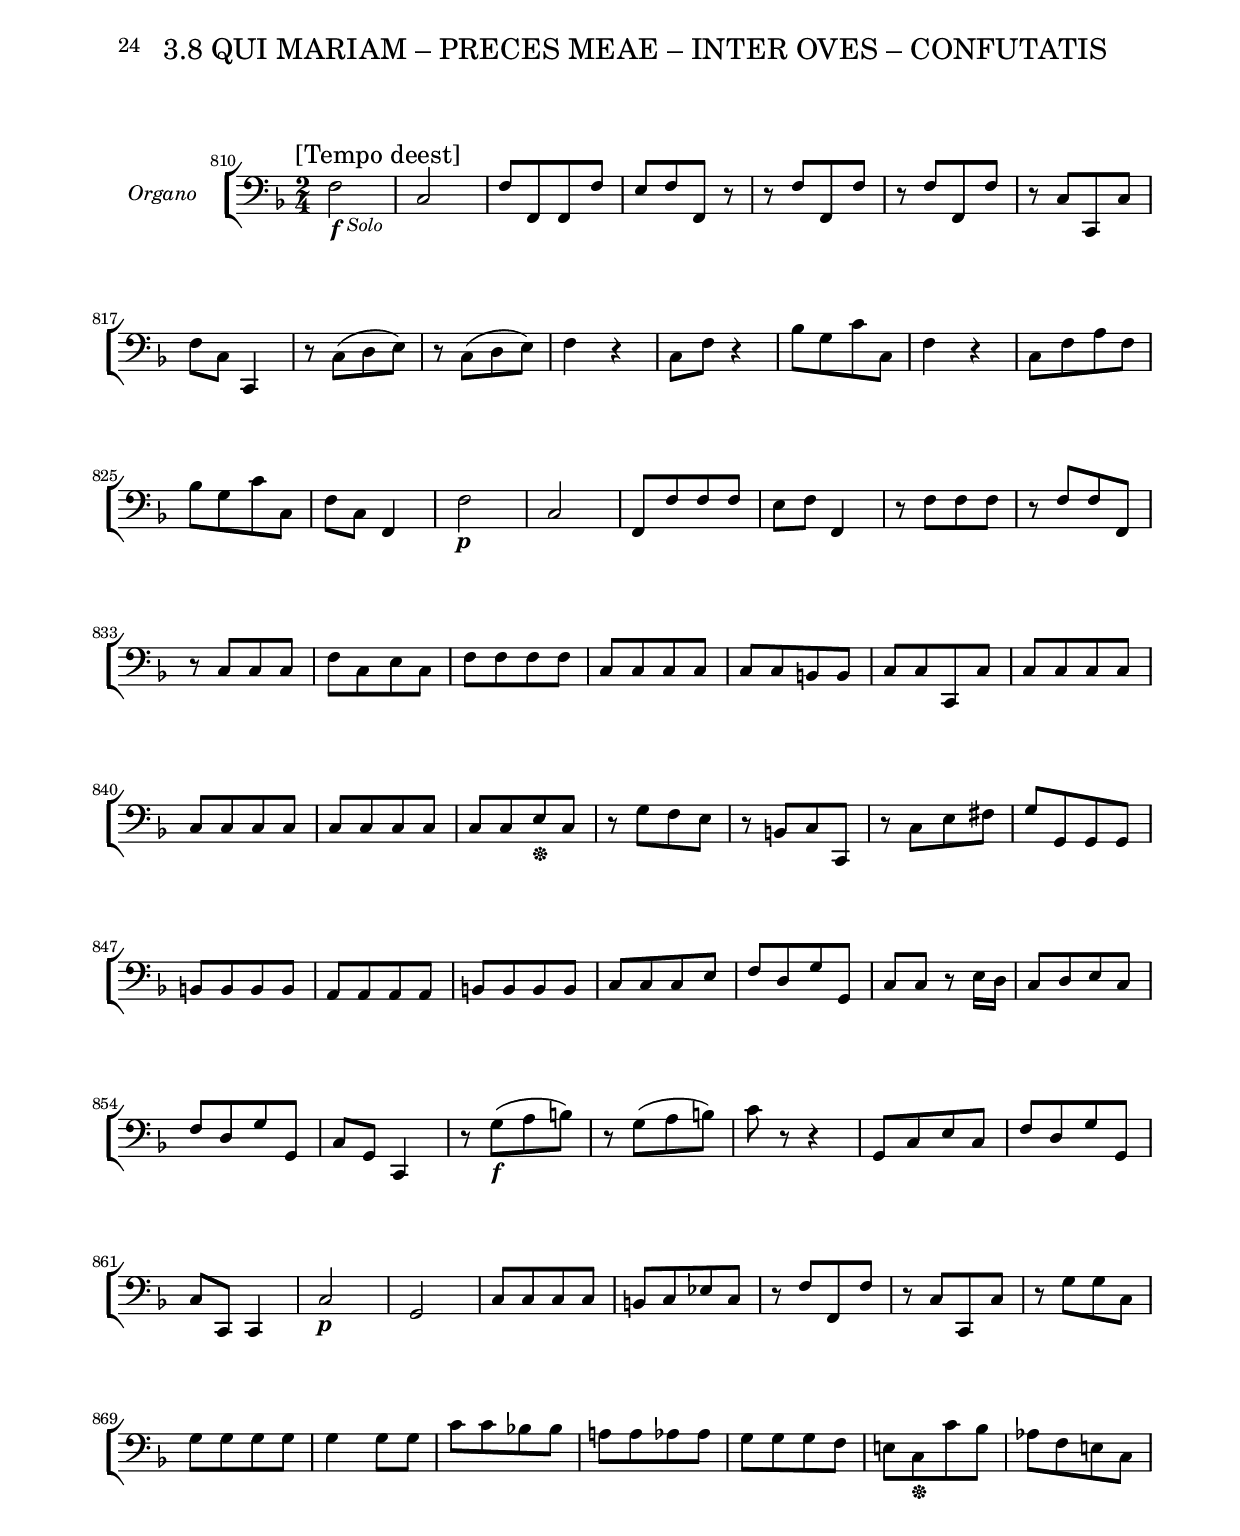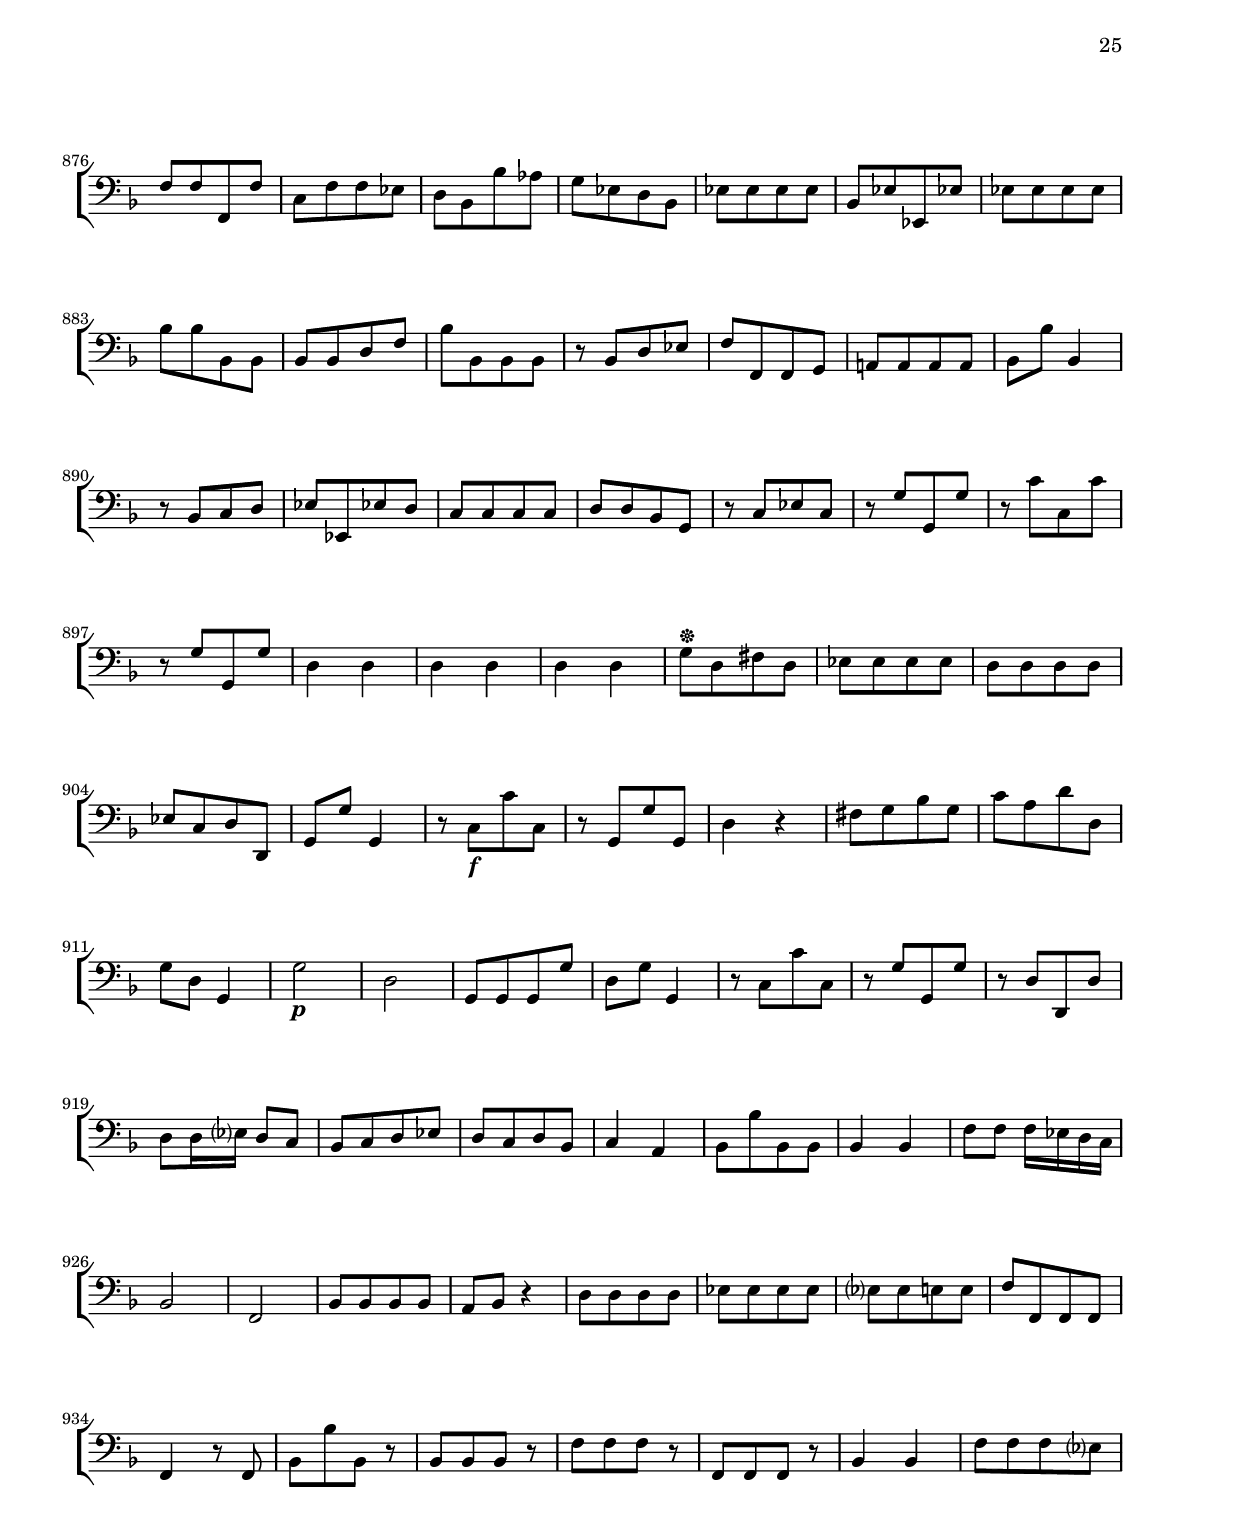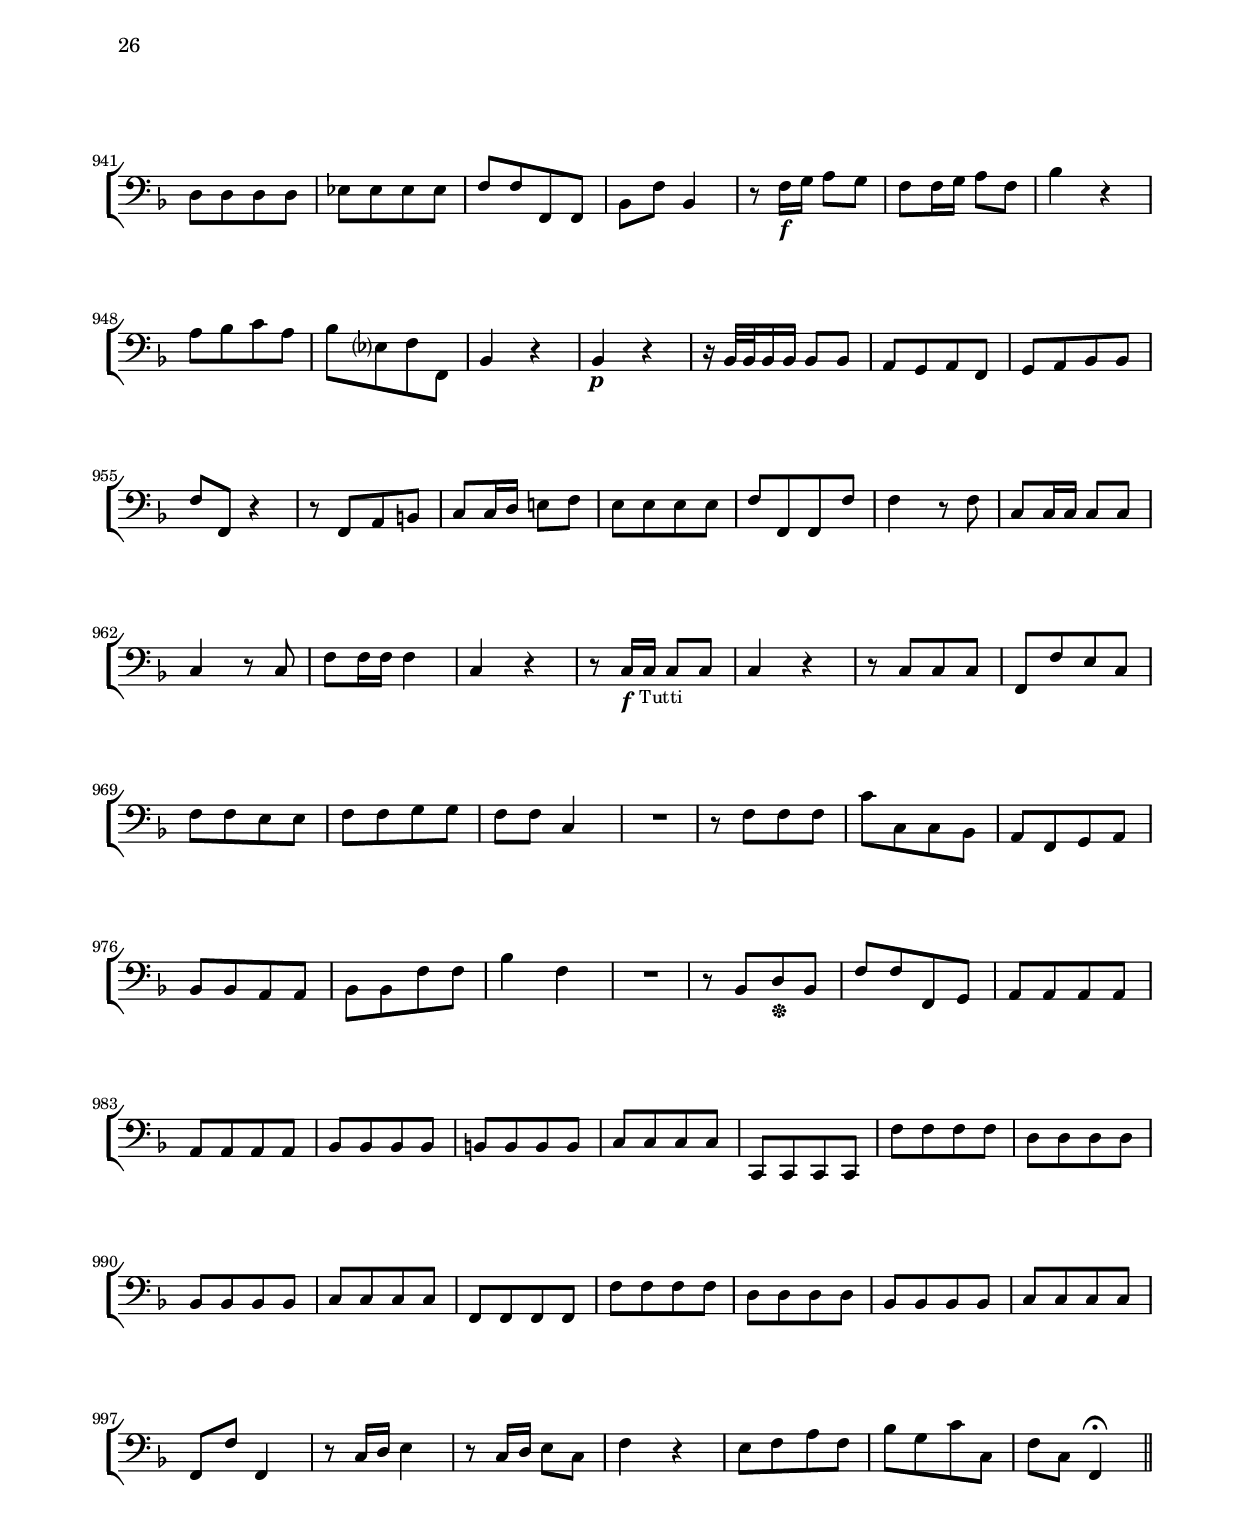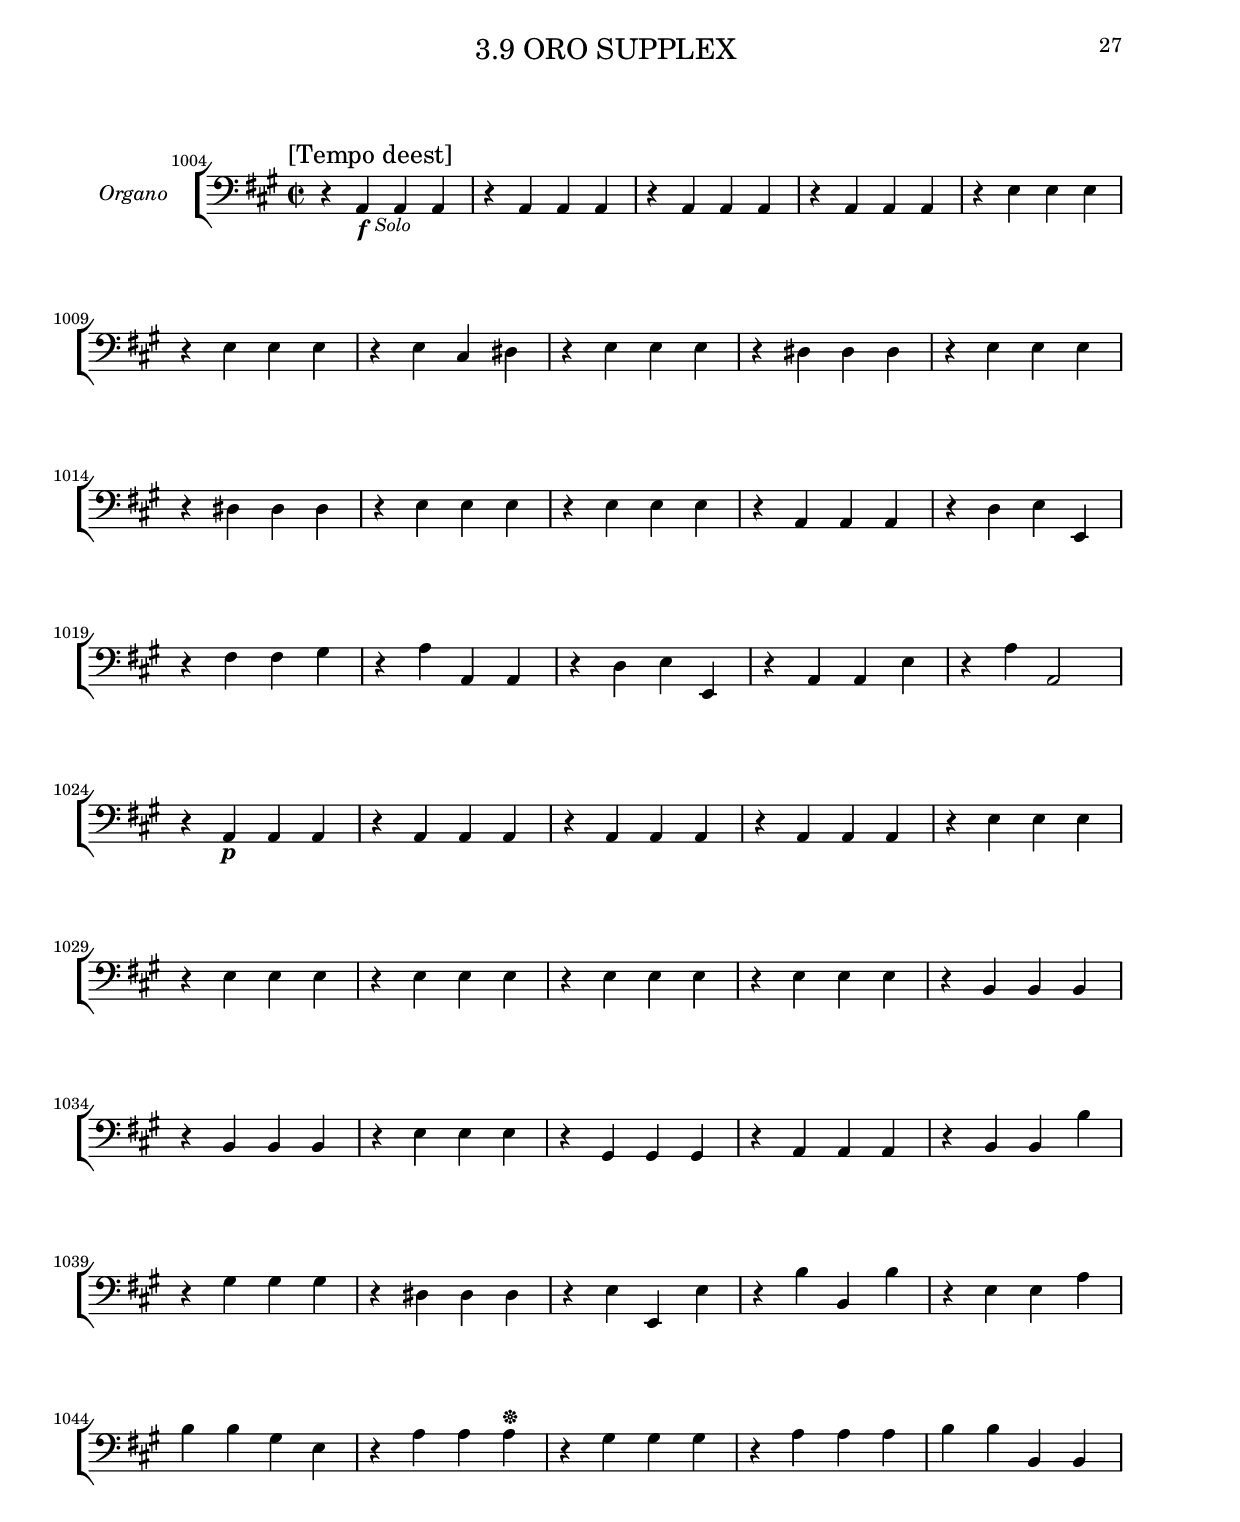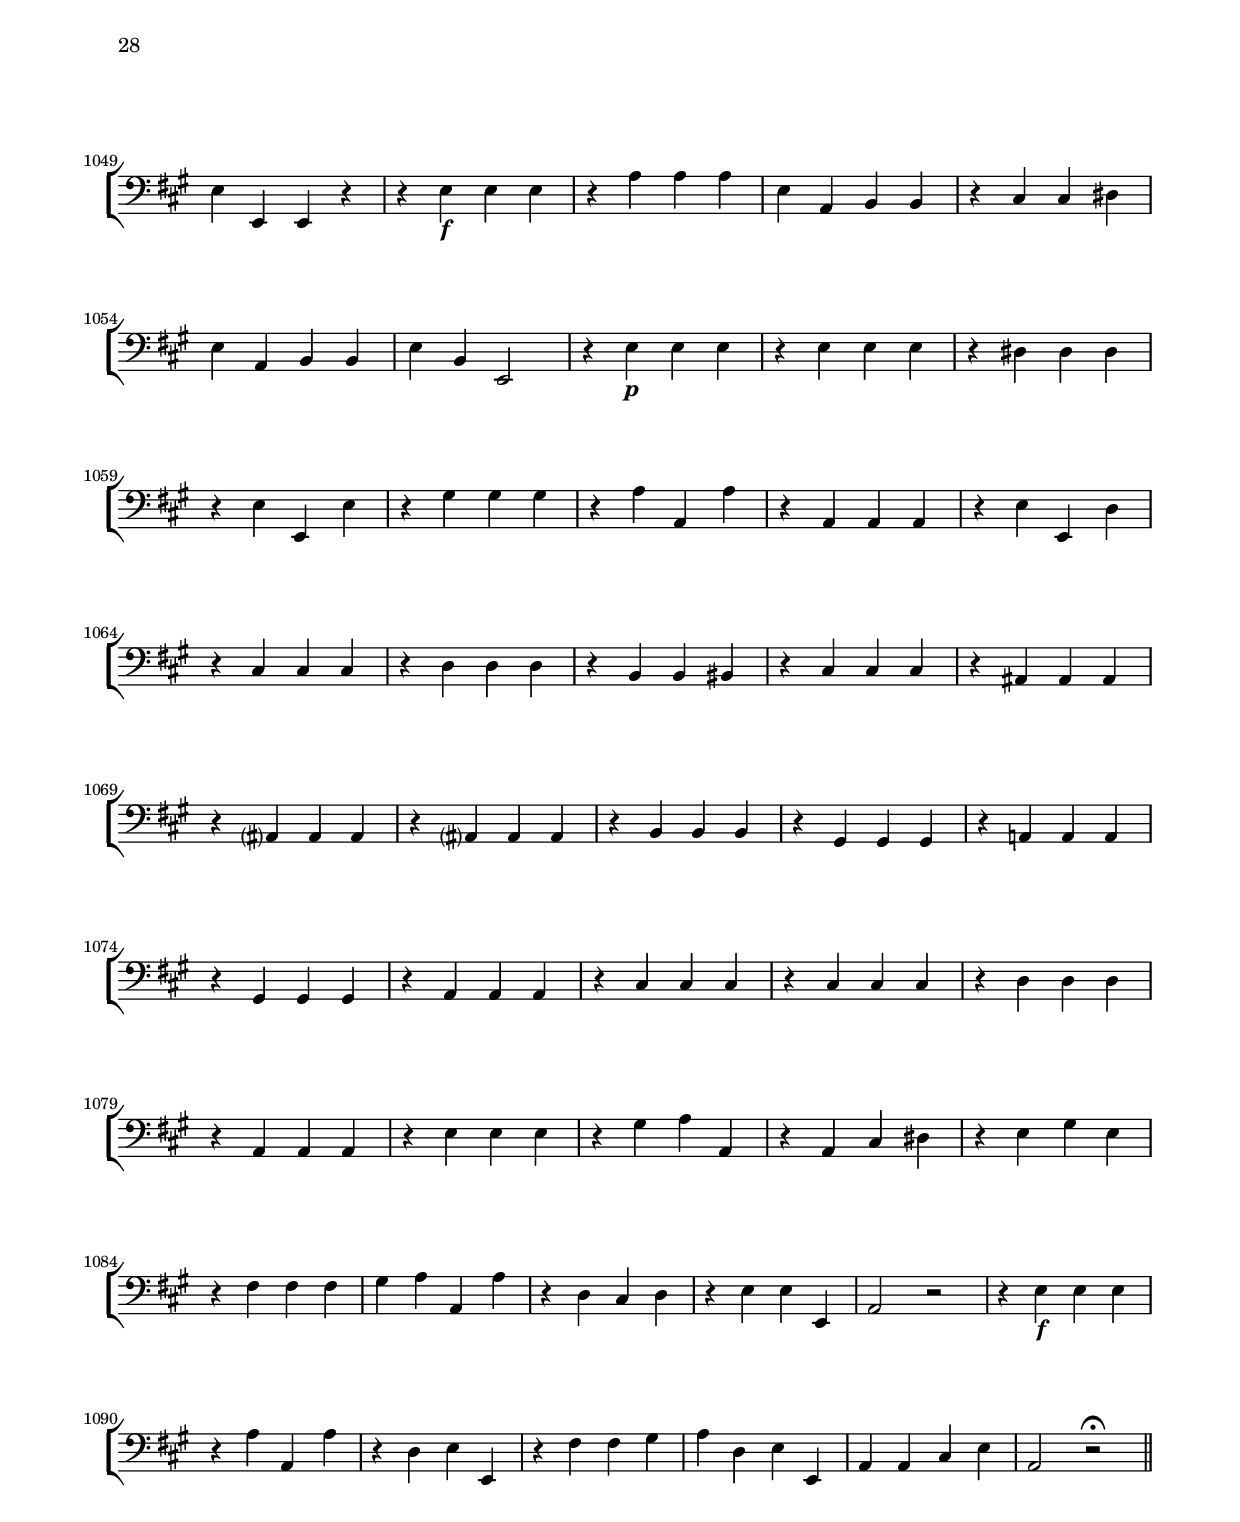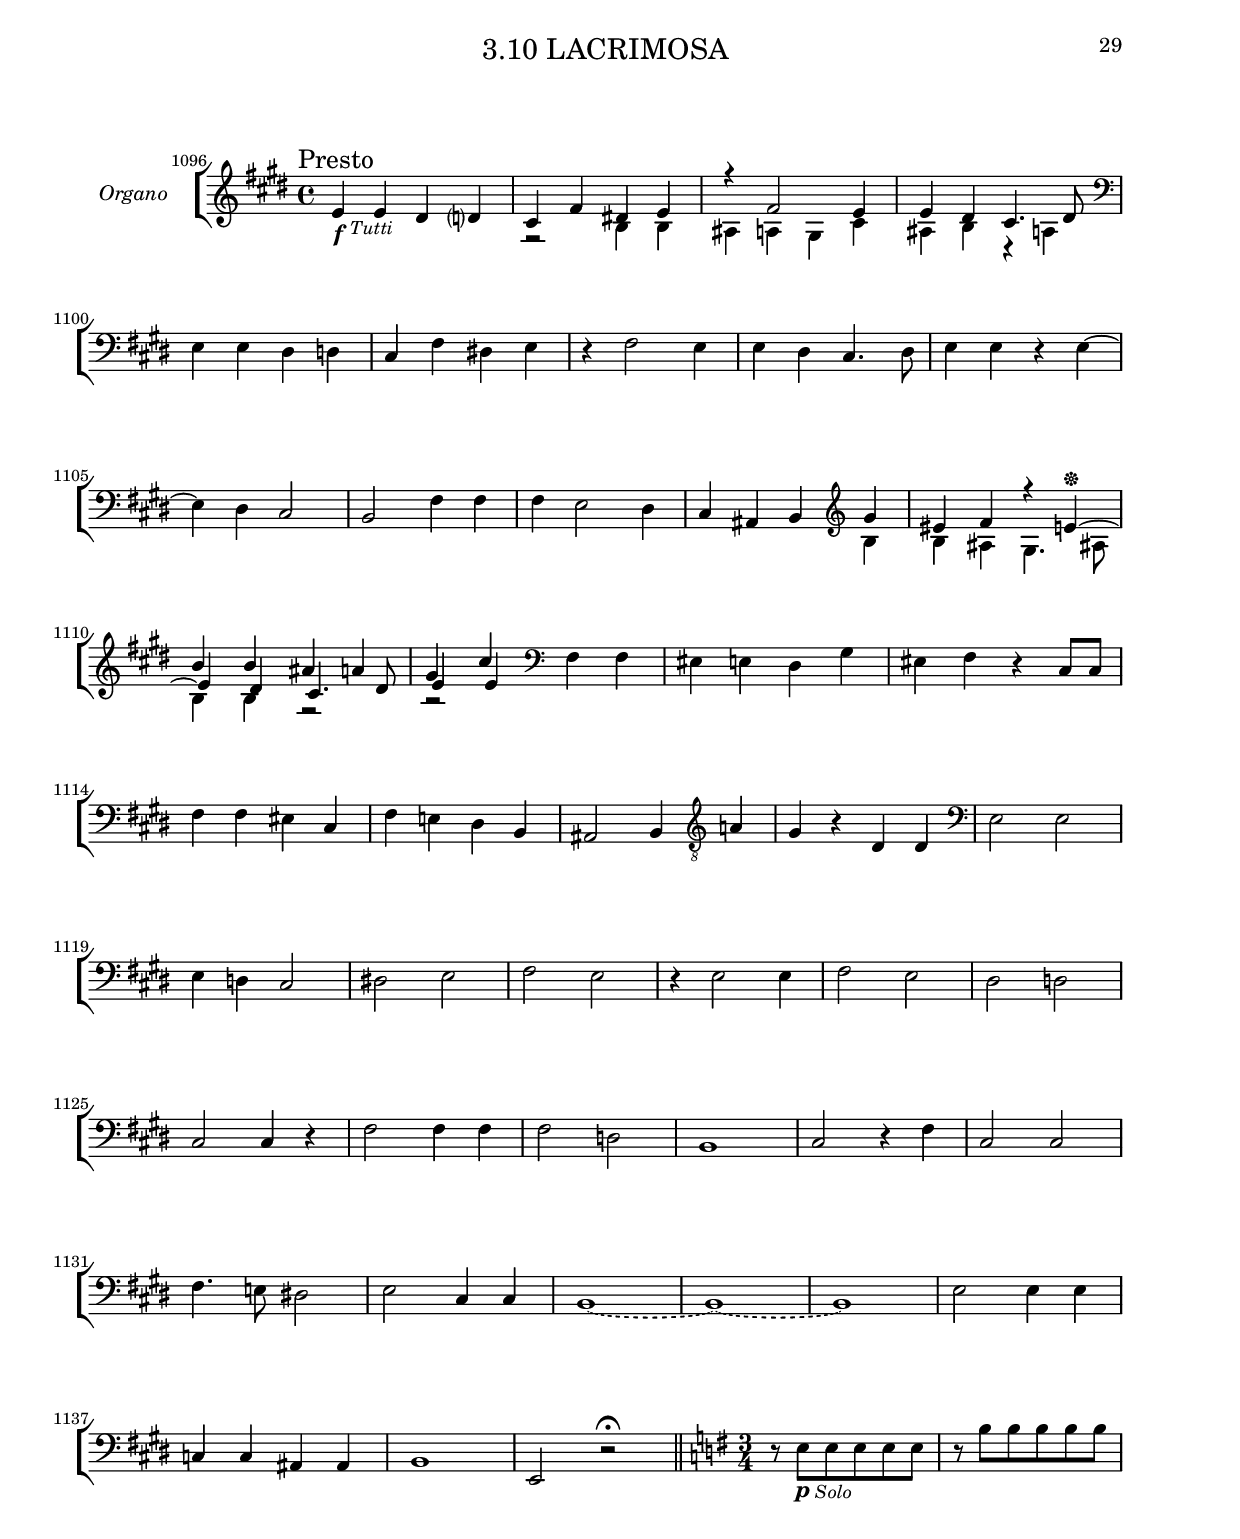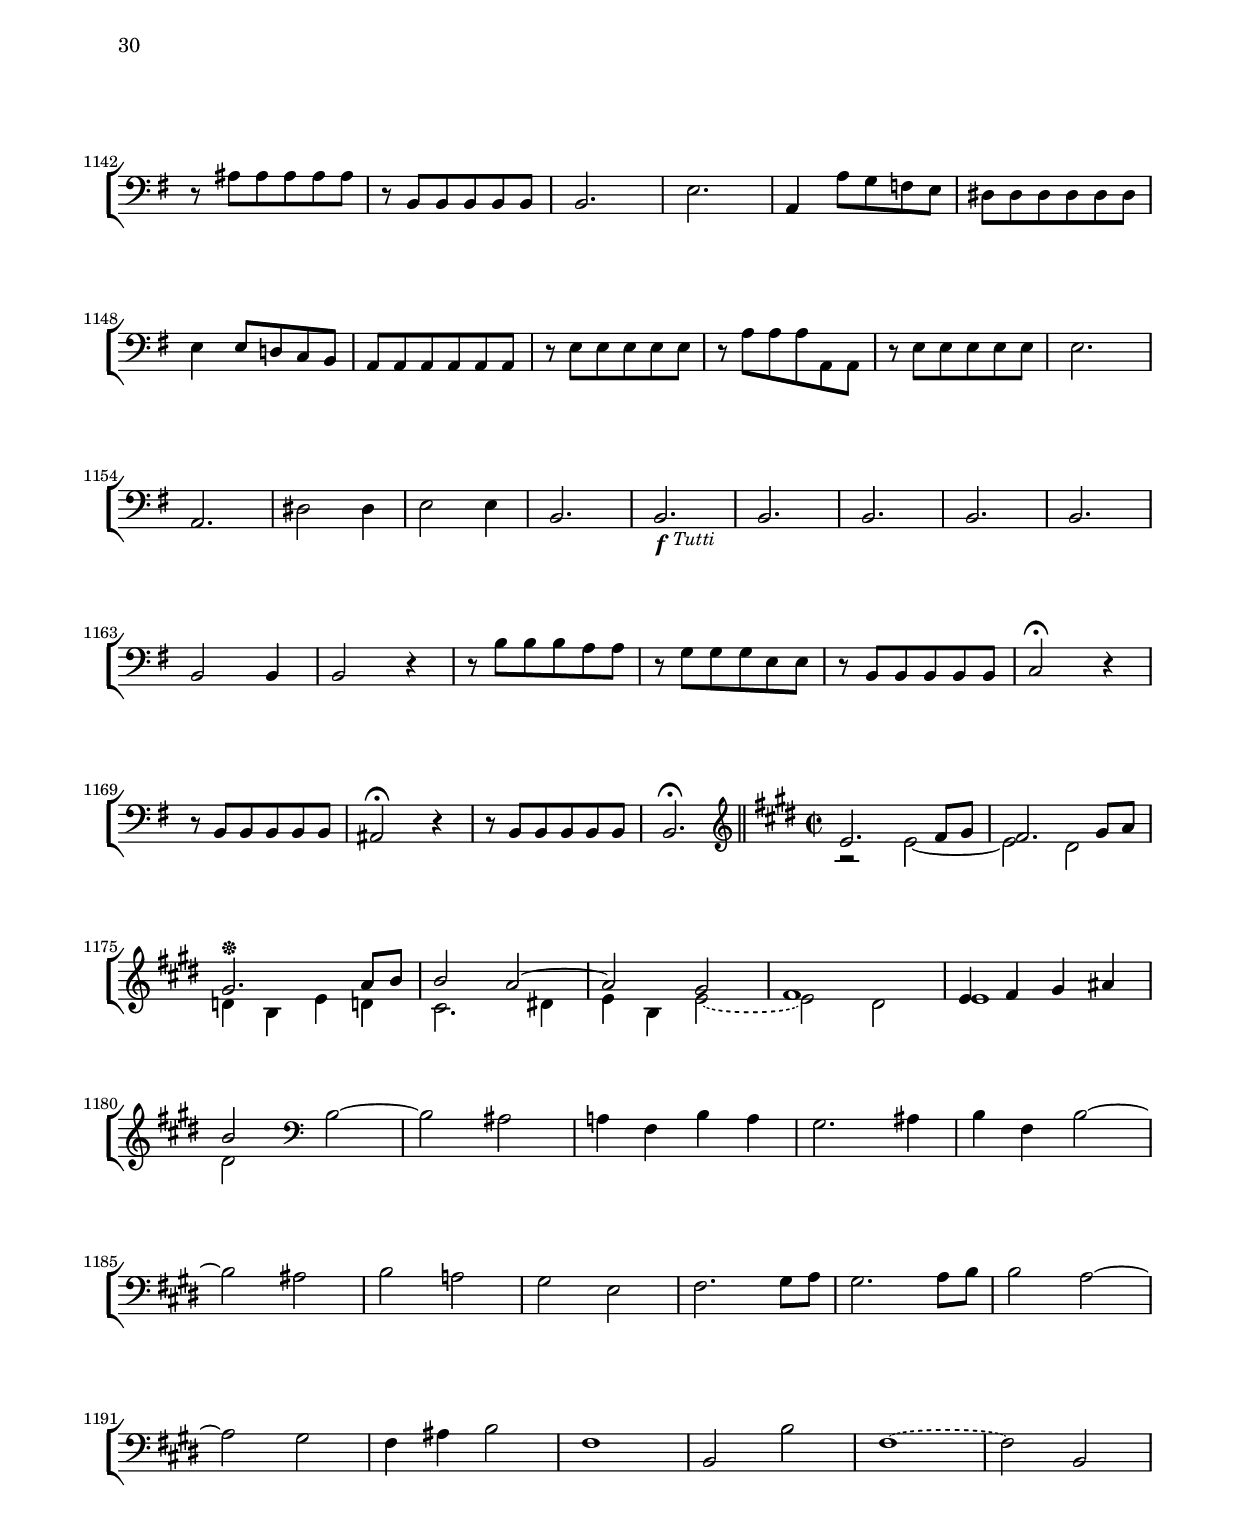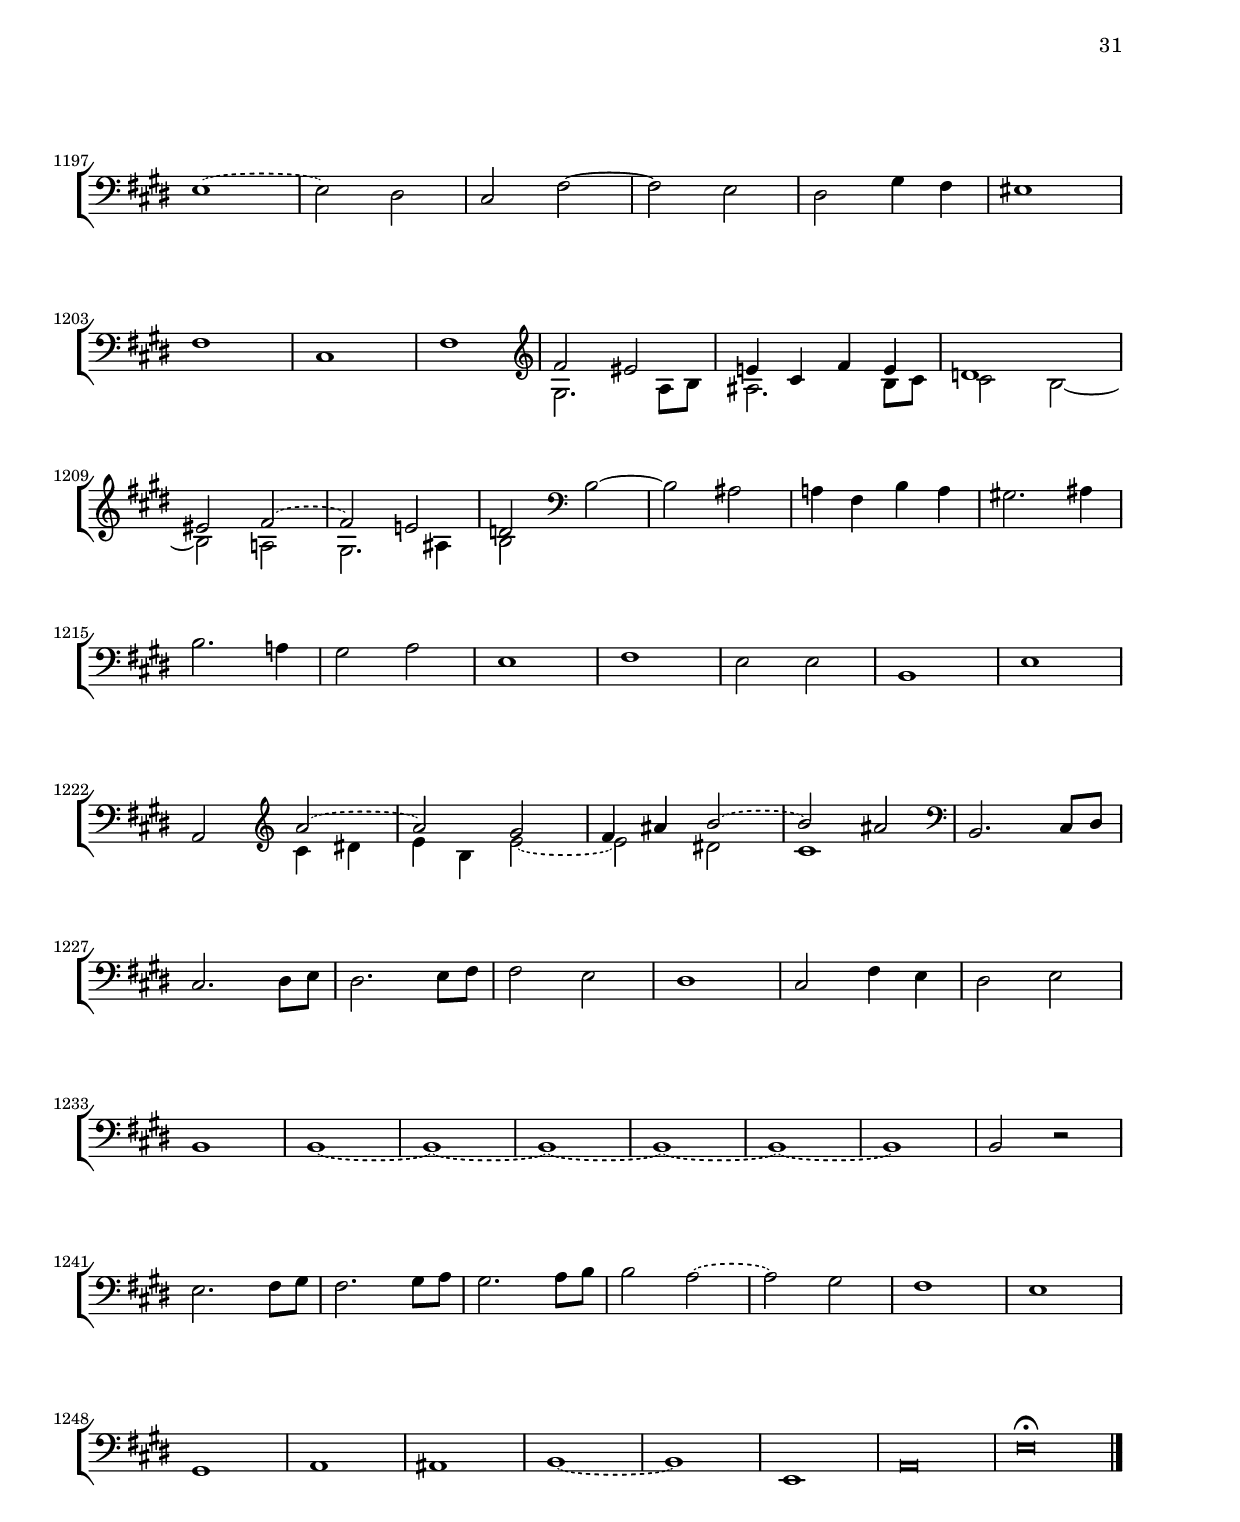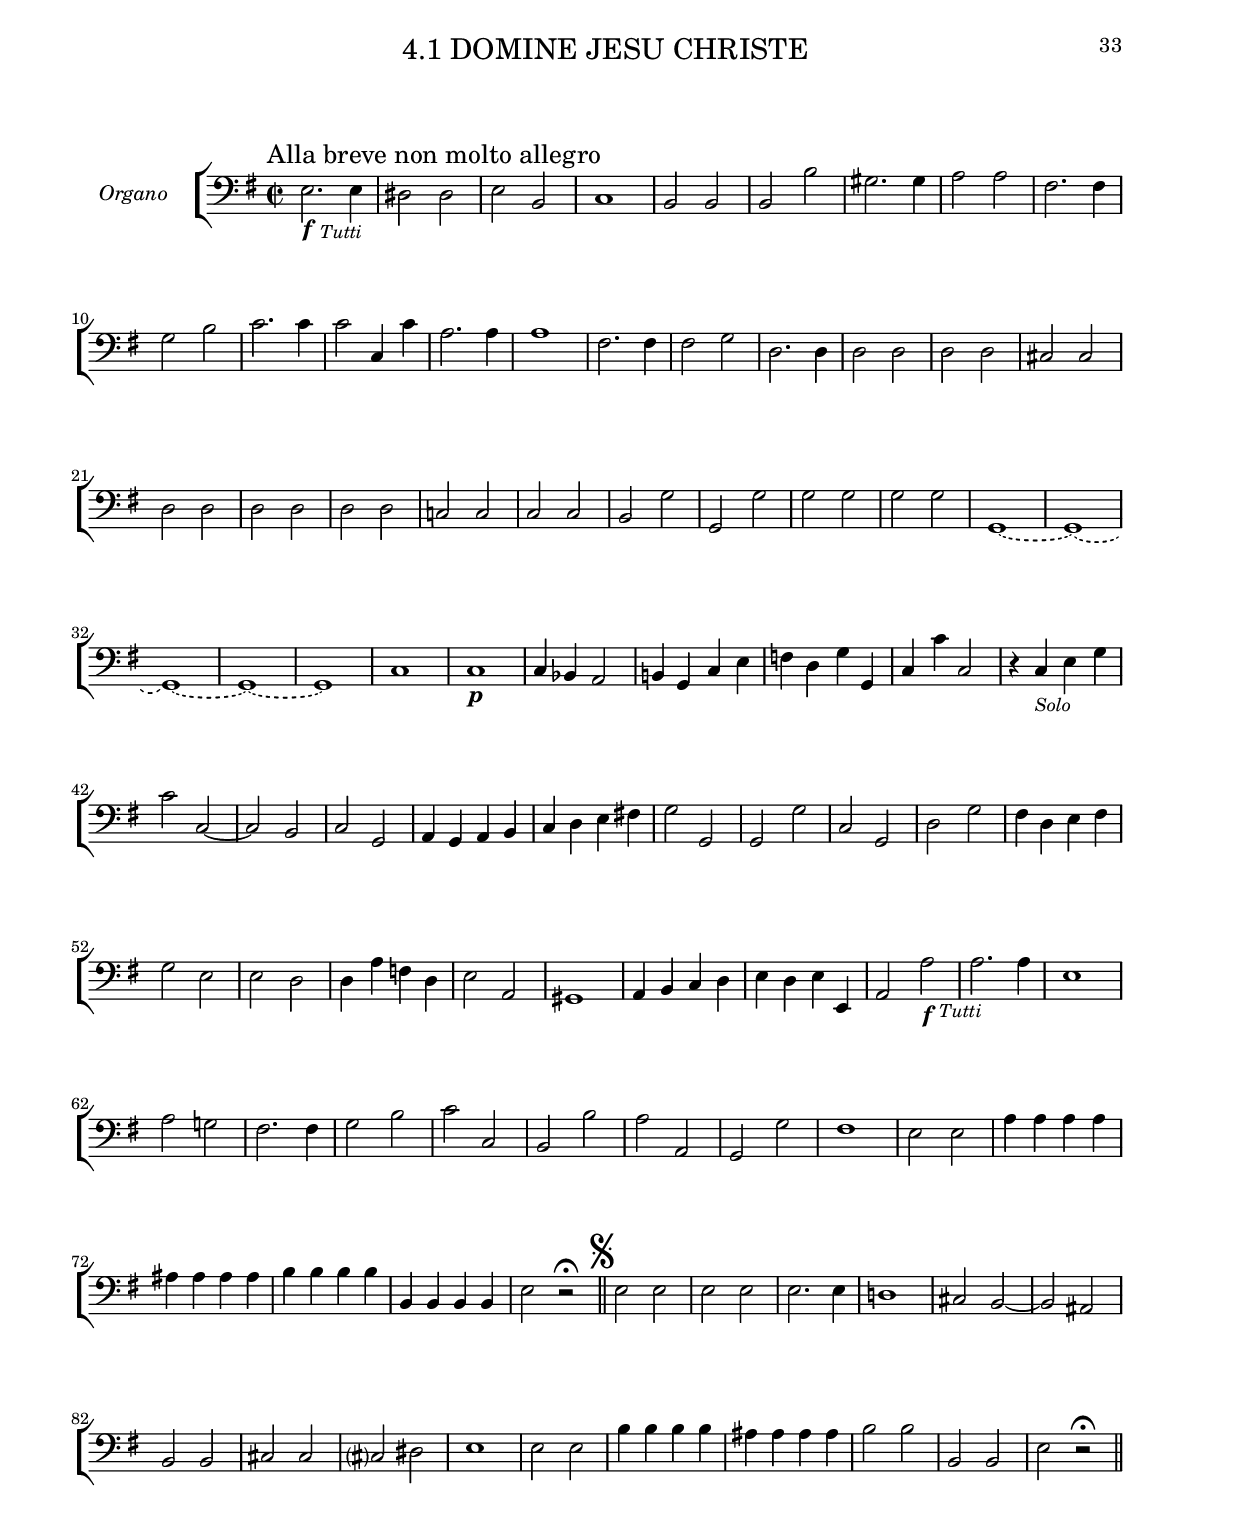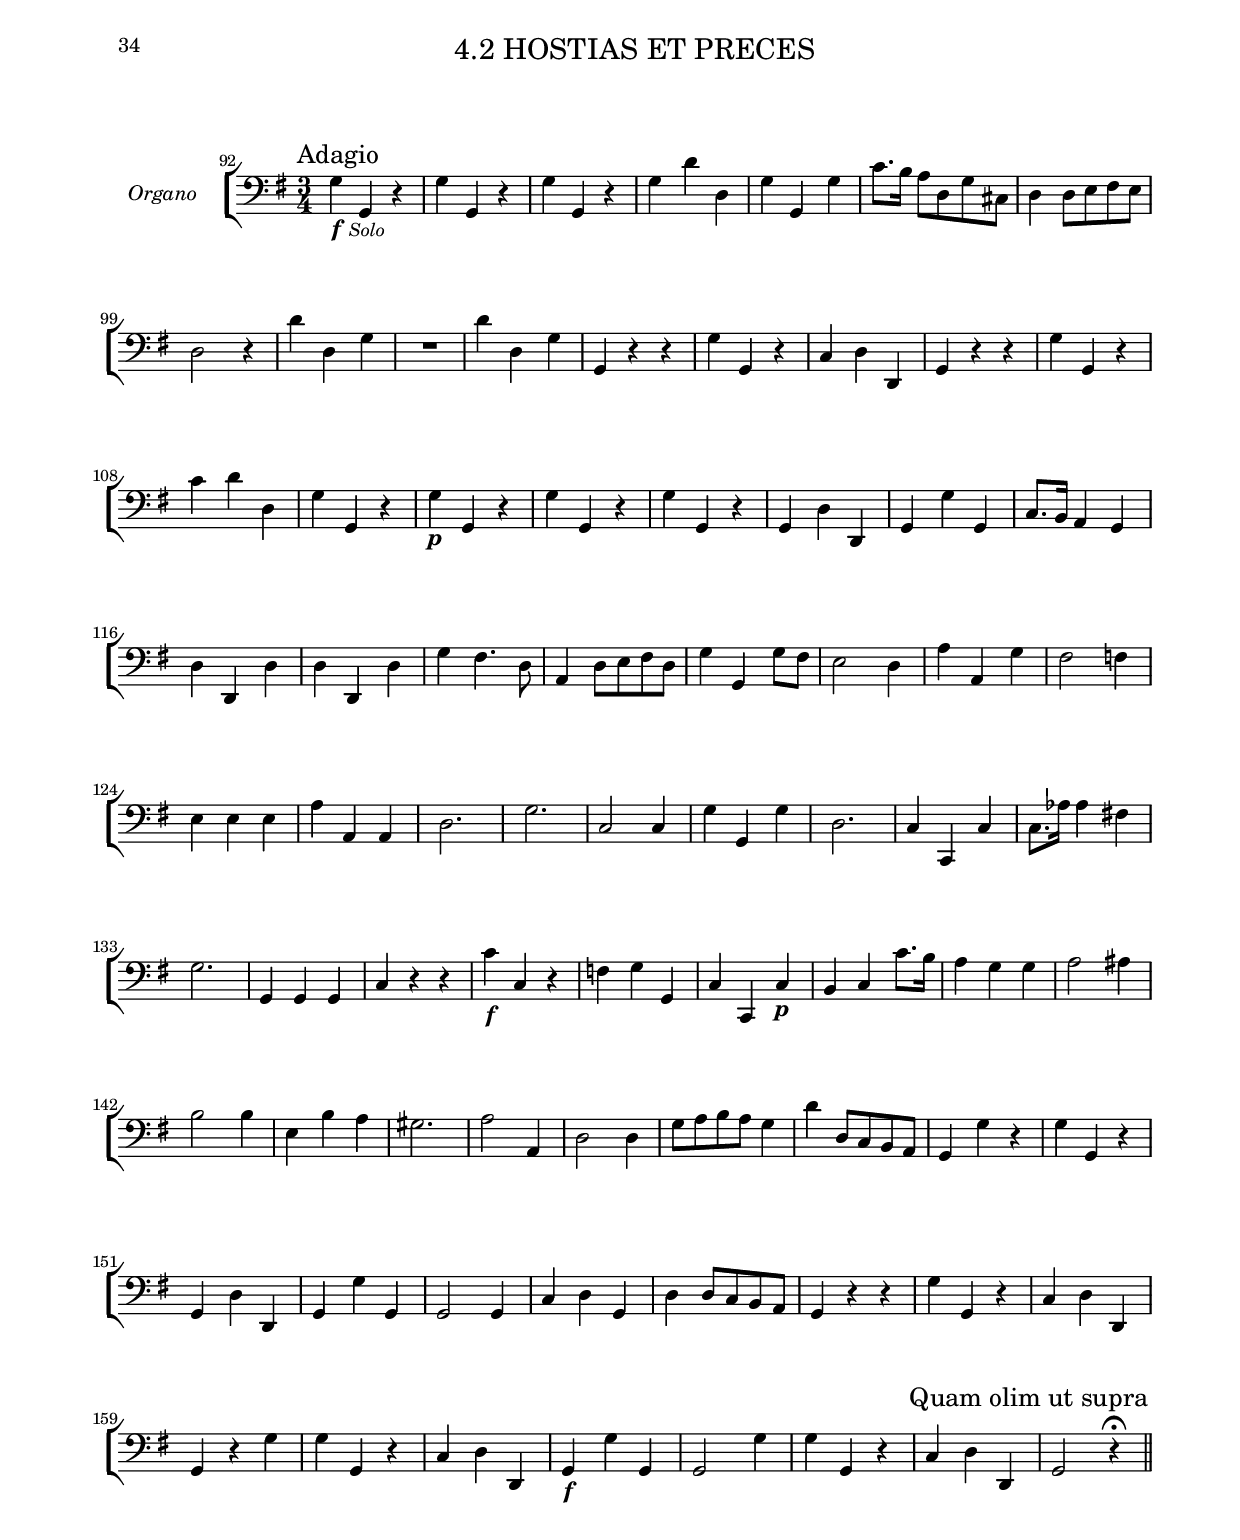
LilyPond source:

% (c) 2018 by Wolfgang Esser-Skala.
% This file is licensed under the Creative Commons Attribution-NonCommercial-ShareAlike 4.0 International License.
% To view a copy of this license, visit http://creativecommons.org/licenses/by-nc-sa/4.0/.

\version "2.18.0"

\include "../definitions.ly"

\paper {
	#(set-paper-size "a4" 'portrait)
	indent = 2\cm
	top-margin = 1.5\cm
	system-separator-markup = ##f
	system-system-spacing =
    #'((basic-distance . 17)
       (minimum-distance . 17)
       (padding . -100)
       (stretchability . 0))
	
	top-system-spacing =
    #'((basic-distance . 17)
       (minimum-distance . 17)
       (padding . -100)
       (stretchability . 0))
	
	top-markup-spacing =
    #'((basic-distance . 0)
       (minimum-distance . 0)
       (padding . -100)
       (stretchability . 0))
		
	markup-system-spacing =
    #'((basic-distance . 17)
       (minimum-distance . 17)
       (padding . -100)
       (stretchability . 0))
	
	last-bottom-spacing =
    #'((basic-distance . 0)
       (minimum-distance . 0)
       (padding . 0)
       (stretchability . 1.0e7))
	
	systems-per-page = #9
}

#(set-global-staff-size 17.82)

\book {
	\bookpart {
		\paper { evenHeaderMarkup = {} oddHeaderMarkup = {} }
		\partTitle "1" "I N T R O I T U S"
	}
	\bookpart {
		\header {
			movement = "1.1 REQUIEM"
		}
		\score {
			<<
				\new StaffGroup <<
					\new Staff {
						\set Staff.instrumentName = "Organo"
						\IntroitusOrgano
					}
				>>
			>>
		}
	}
	\bookpart {
		\header {
			movement = "1.2 TE DECET HYMNUS"
		}
		\score {
			<<
				\new StaffGroup <<
					\new Staff {
						\set Staff.instrumentName = "Organo"
						\TeDecetOrgano
					}
				>>
			>>
		}
	}
	\bookpart {
		\paper { evenHeaderMarkup = {} oddHeaderMarkup = {} }
		\partTitle "2" "K Y R I E"
	}
	\bookpart {
		\header {
			movement = "2.1 KYRIE"
		}
		\paper { systems-per-page = #6 }
		\score {
			<<
				\new StaffGroup <<
					\new Staff {
						\set Staff.instrumentName = "Organo"
						\KyrieOrgano
					}
				>>
			>>
		}
	}
	\bookpart {
		\header {
			movement = "2.2 CHRISTE"
		}
		\score {
			<<
				\new StaffGroup <<
					\new Staff {
						\set Staff.instrumentName = "Organo"
						\ChristeOrgano
					}
				>>
			>>
		}
	}
	\bookpart {
		\paper { evenHeaderMarkup = {} oddHeaderMarkup = {} }
		\partTitle "3" "S E Q U E N T I A"
	}
	\bookpart {
		\header {
			movement = "3.1 DIES IRAE – QUANTUS TREMOR"
		}
		\score {
			<<
				\new StaffGroup <<
					\new Staff {
						\set Staff.instrumentName = "Organo"
						\DiesIraeOrgano
					}
				>>
			>>
		}
	}
	\bookpart {
		\header {
			movement = "3.2 TUBA MIRUM"
		}
		\score {
			<<
				\new StaffGroup <<
					\new Staff {
						\set Staff.instrumentName = "Organo"
						\TubaMirumOrgano
					}
				>>
			>>
		}
	}
	\bookpart {
		\header {
			movement = "3.3 MORS STUPEBIT"
		}
		\score {
			<<
				\new StaffGroup <<
					\new Staff {
						\set Staff.instrumentName = "Organo"
						\MorsStupebitOrgano
					}
				>>
			>>
		}
	}
	\bookpart {
		\header {
			movement = "3.4 LIBER SCRIPTUS – JUDEX ERGO"
		}
		\score {
			<<
				\new StaffGroup <<
					\new Staff {
						\set Staff.instrumentName = "Organo"
						\LiberScriptusOrgano
					}
				>>
			>>
		}
	}
	\bookpart {
		\header {
			movement = "3.5 QUID SUM MISER – REX TREMENDAE"
		}
		\score {
			<<
				\new StaffGroup <<
					\new Staff {
						\set Staff.instrumentName = "Organo"
						\QuidSumOrgano
					}
				>>
			>>
		}
	}
	\bookpart {
		\header {
			movement = "3.6 RECORDARE – QUAERENS ME"
		}
		\paper {
			systems-per-page = #4
			system-system-spacing.basic-distance = #25
		}
		\score {
			<<
				\new ChoirStaff <<
					\new Staff {
						\set Staff.instrumentName = \markup { \center-column { "Violoncello" "obligato" } }
						\RecordareVioloncello
					}
				>>
				\new StaffGroup <<
					\new Staff {
						\set Staff.instrumentName = "Organo"
						\RecordareOrgano
					}
				>>
			>>
		}
	}
	\bookpart {
		\header {
			movement = "3.7 JUSTE JUDEX – INGEMISCO"
		}
		\score {
			<<
				\new StaffGroup <<
					\new Staff {
						\set Staff.instrumentName = "Organo"
						\JusteJudexOrgano
					}
				>>
			>>
		}
	}
	\bookpart {
		\header {
			movement = "3.8 QUI MARIAM – PRECES MEAE – INTER OVES – CONFUTATIS"
		}
		\score {
			<<
				\new StaffGroup <<
					\new Staff {
						\set Staff.instrumentName = "Organo"
						\QuiMariamOrgano
					}
				>>
			>>
		}
	}
	\bookpart {
		\header {
			movement = "3.9 ORO SUPPLEX"
		}
		\score {
			<<
				\new StaffGroup <<
					\new Staff {
						\set Staff.instrumentName = "Organo"
						\OroSupplexOrgano
					}
				>>
			>>
		}
	}
	\bookpart {
		\header {
			movement = "3.10 LACRIMOSA"
		}
		\paper { page-count = #3 }
		\score {
			<<
				\new StaffGroup <<
					\new Staff {
						\set Staff.instrumentName = "Organo"
						\LacrimosaOrgano
					}
				>>
			>>
		}
	}
	\bookpart {
		\paper { evenHeaderMarkup = {} oddHeaderMarkup = {} }
		\partTitle "4" "O F F E R T O R I U M"
	}
	\bookpart {
		\header {
			movement = "4.1 DOMINE JESU CHRISTE"
		}
		\score {
			<<
				\new StaffGroup <<
					\new Staff {
						\set Staff.instrumentName = "Organo"
						\DomineOrgano
					}
				>>
			>>
		}
	}
	\bookpart {
		\header {
			movement = "4.2 HOSTIAS ET PRECES"
		}
		\score {
			<<
				\new StaffGroup <<
					\new Staff {
						\set Staff.instrumentName = "Organo"
						\HostiasOrgano
					}
				>>
			>>
		}
	}
}